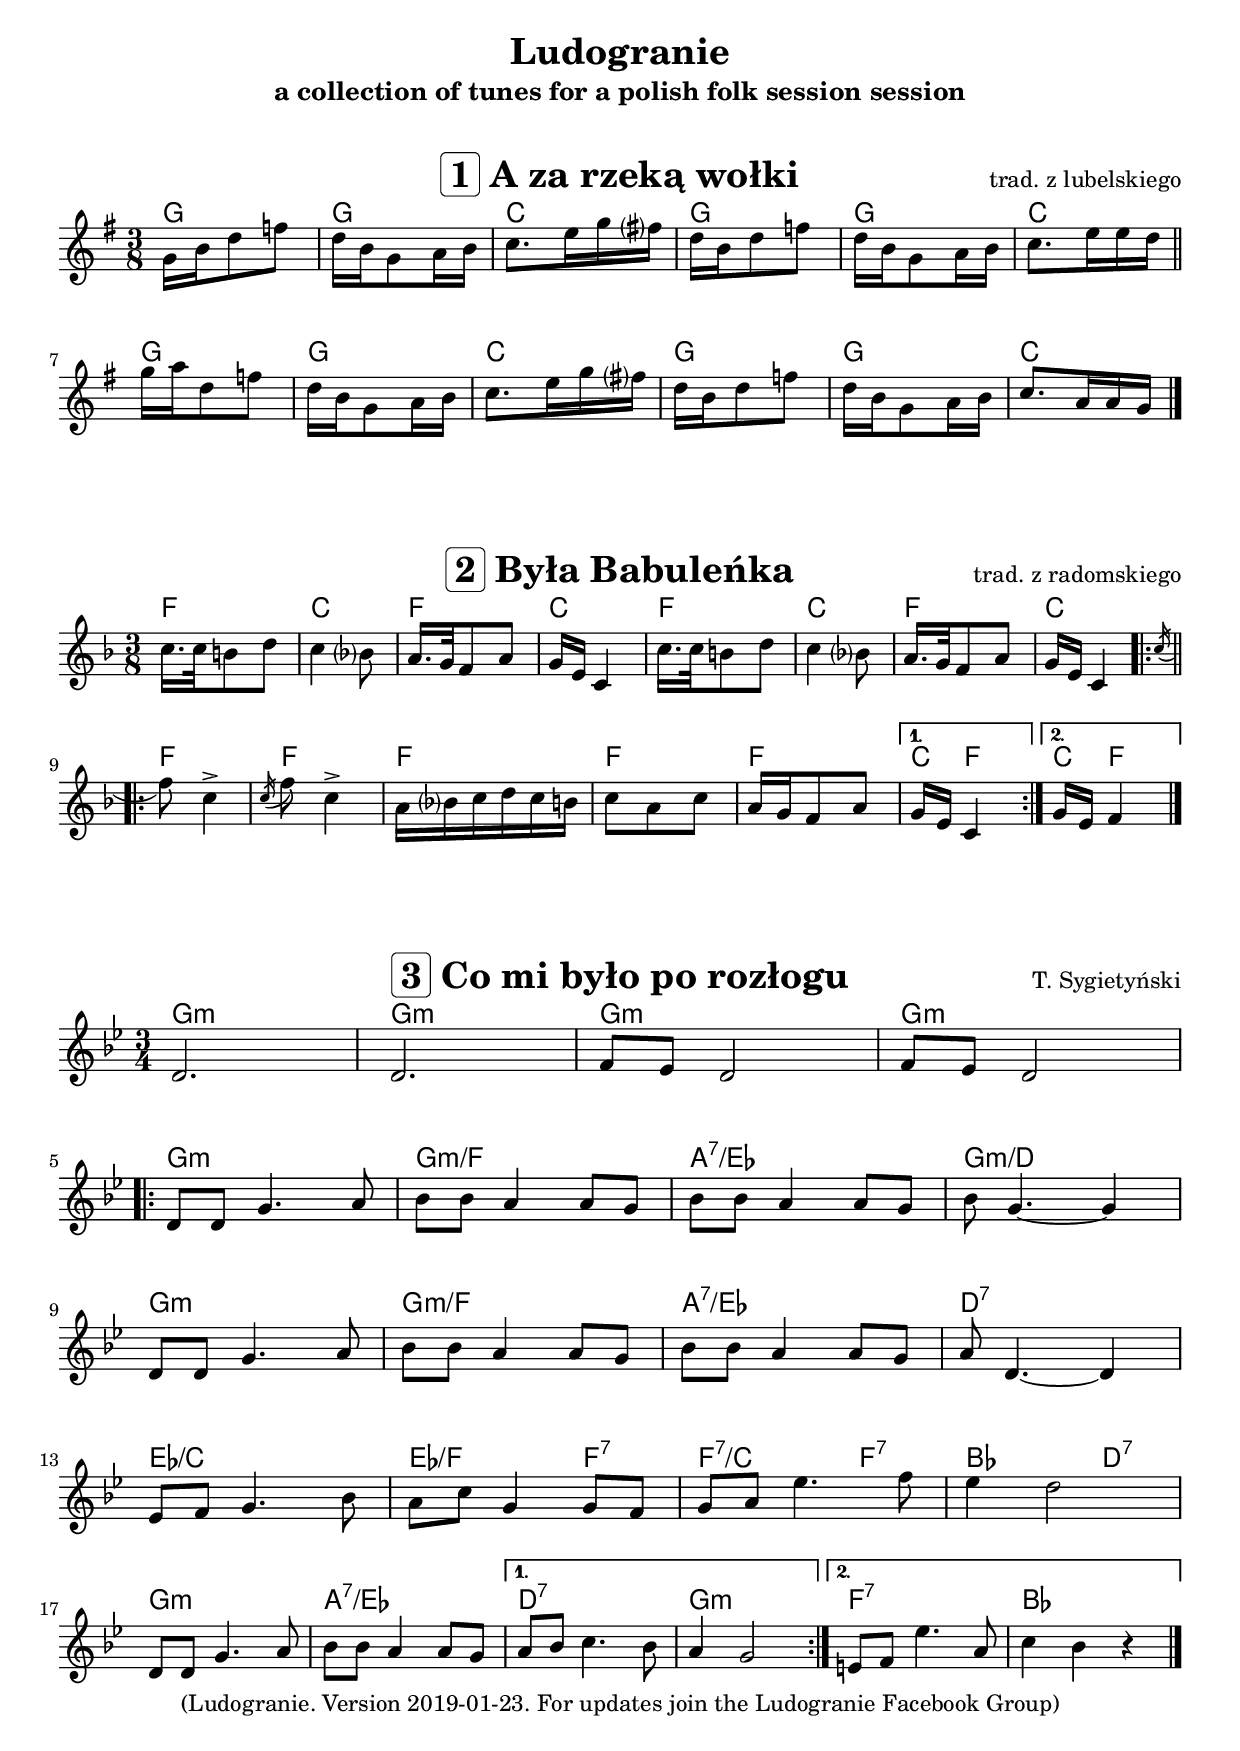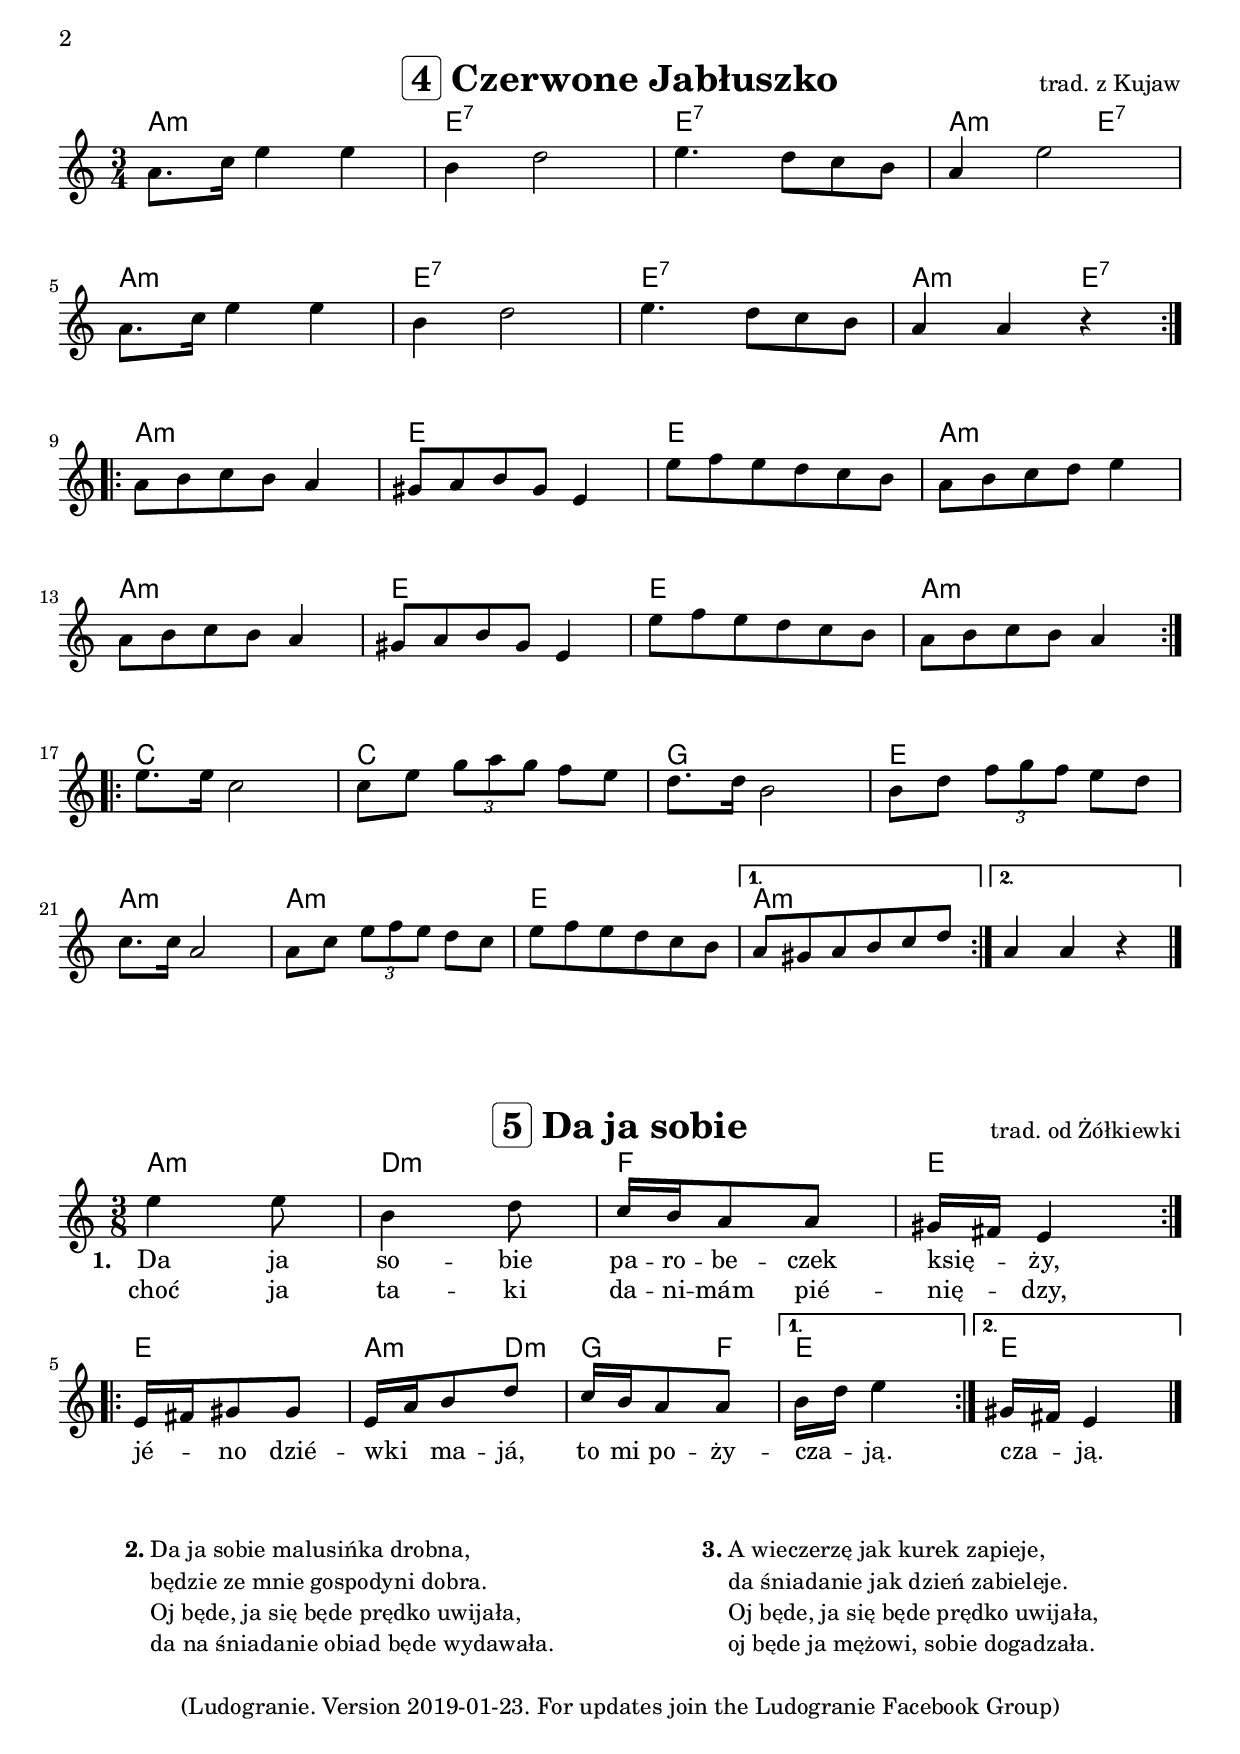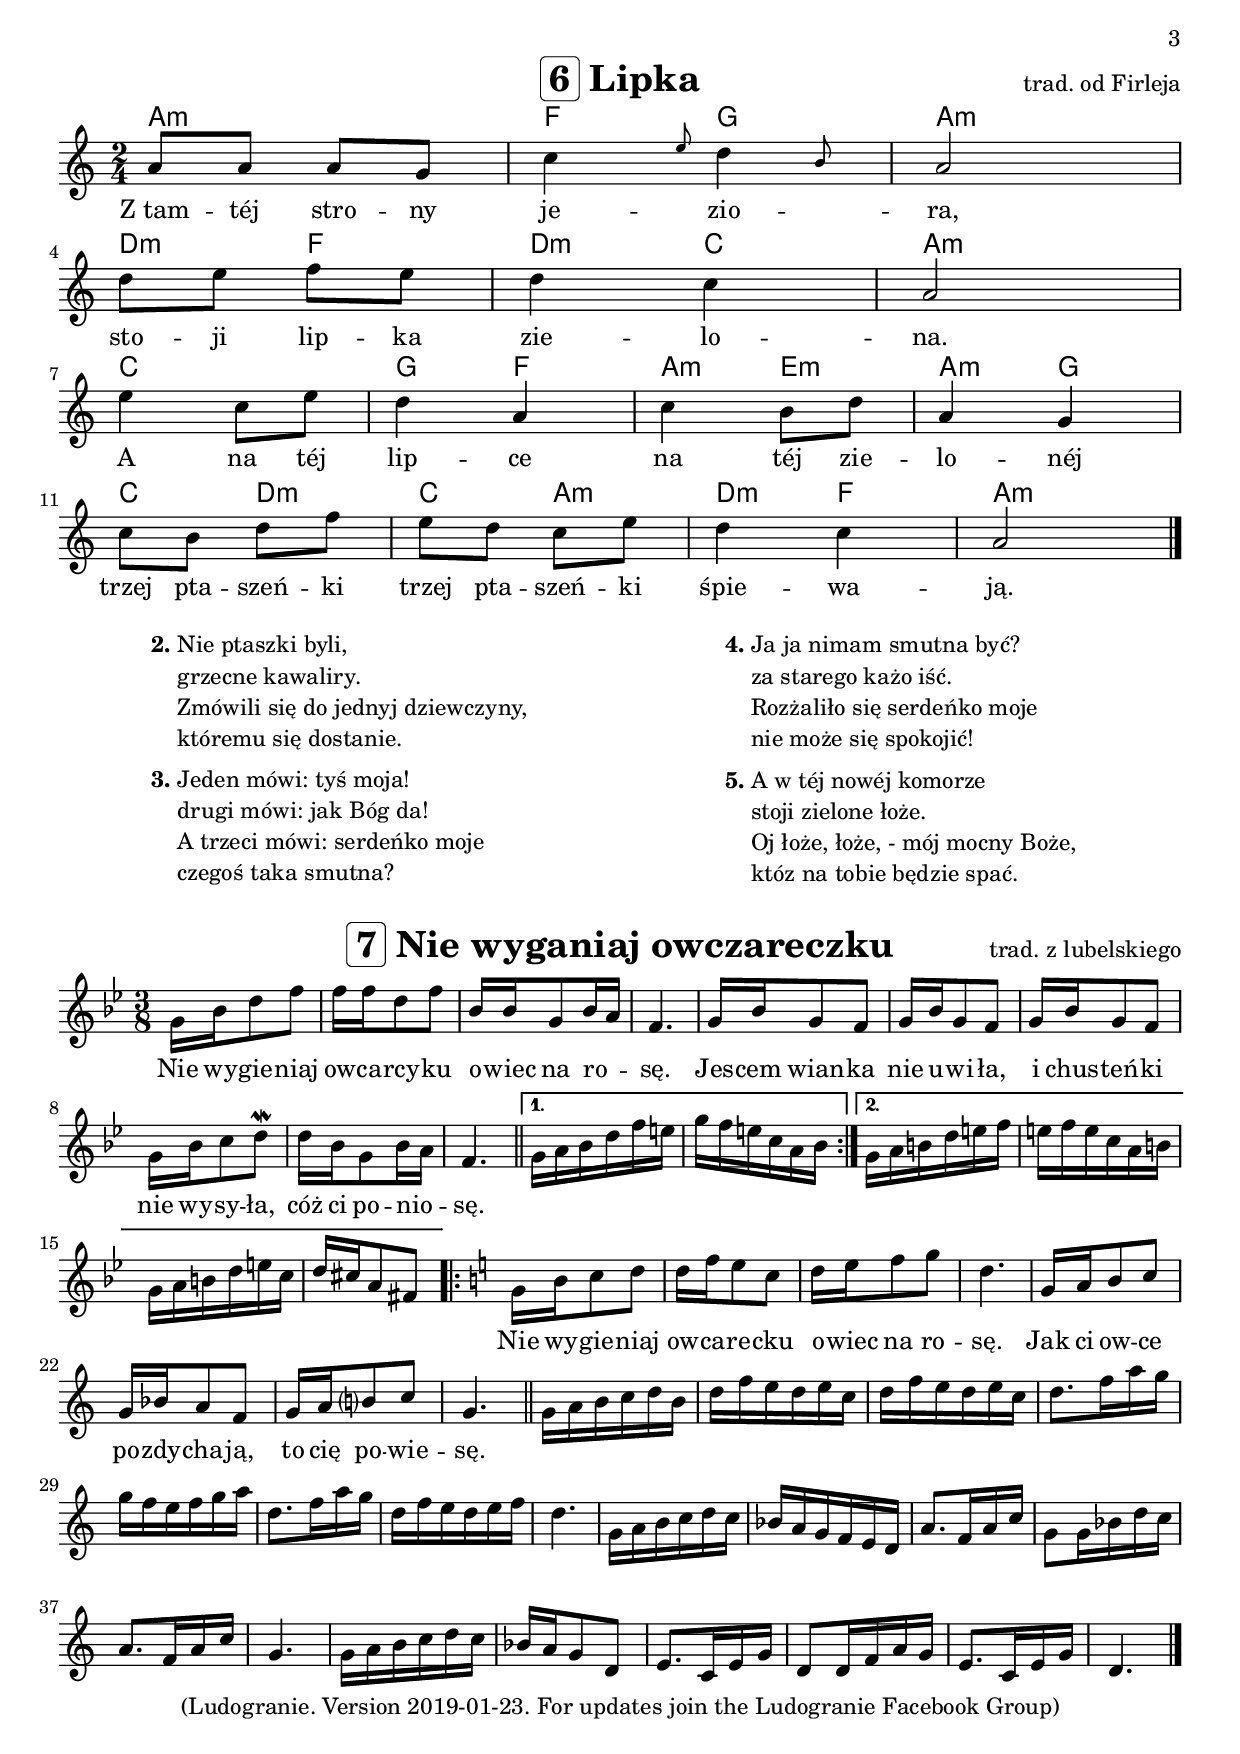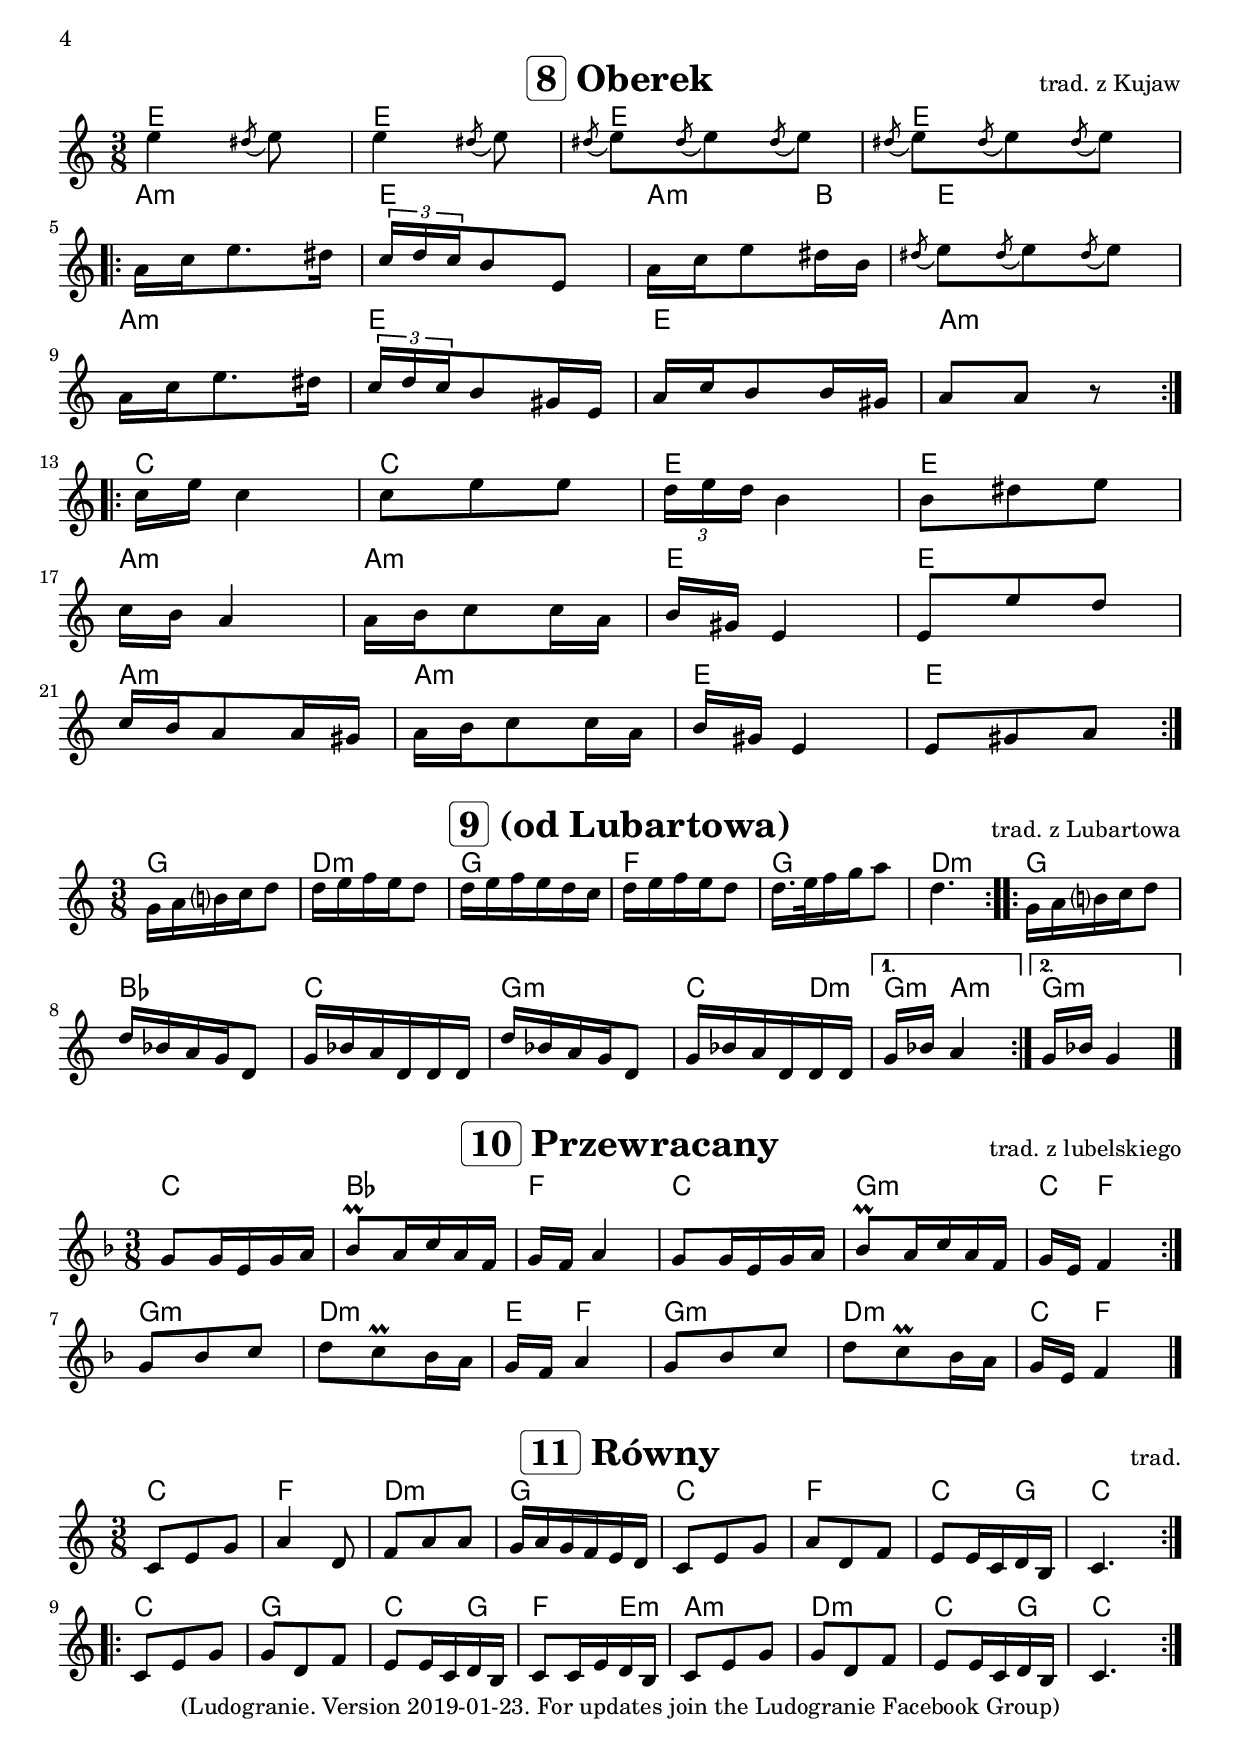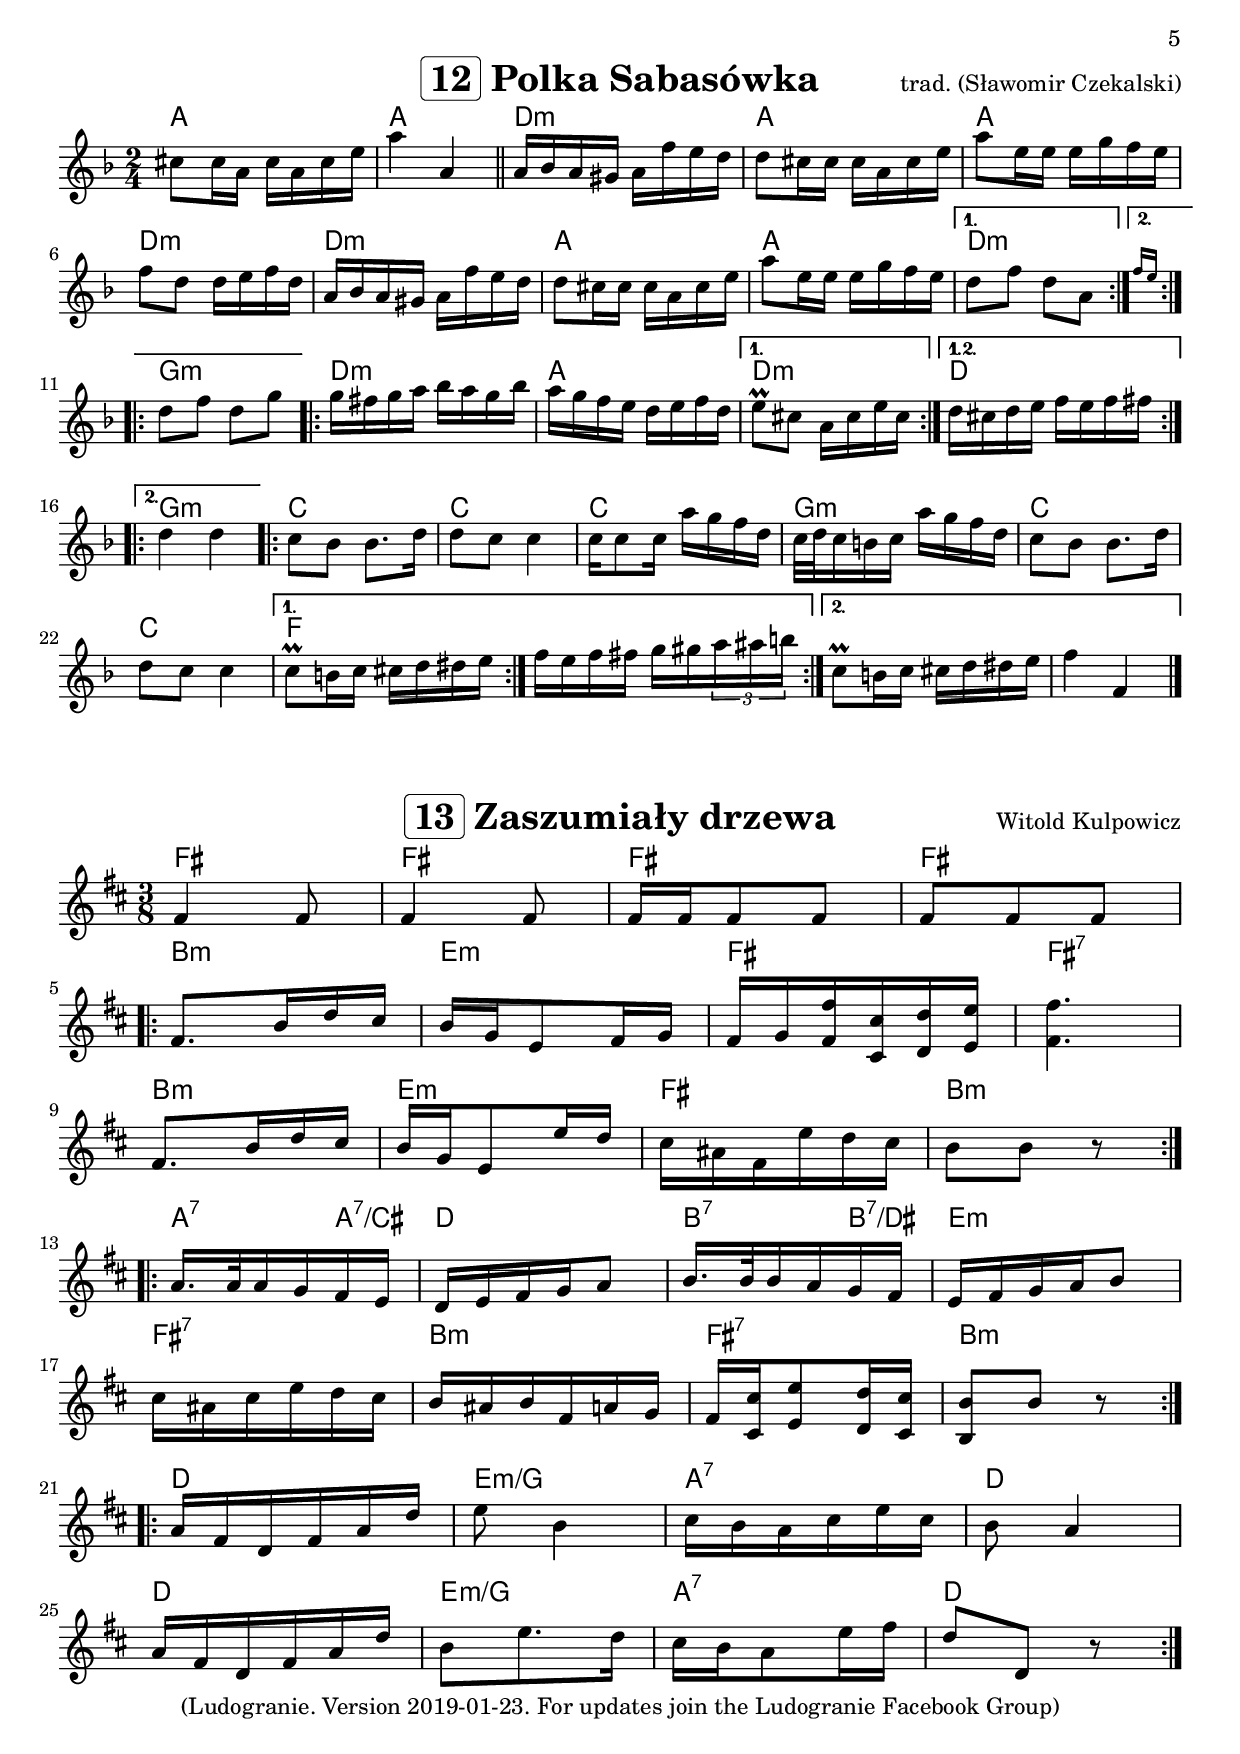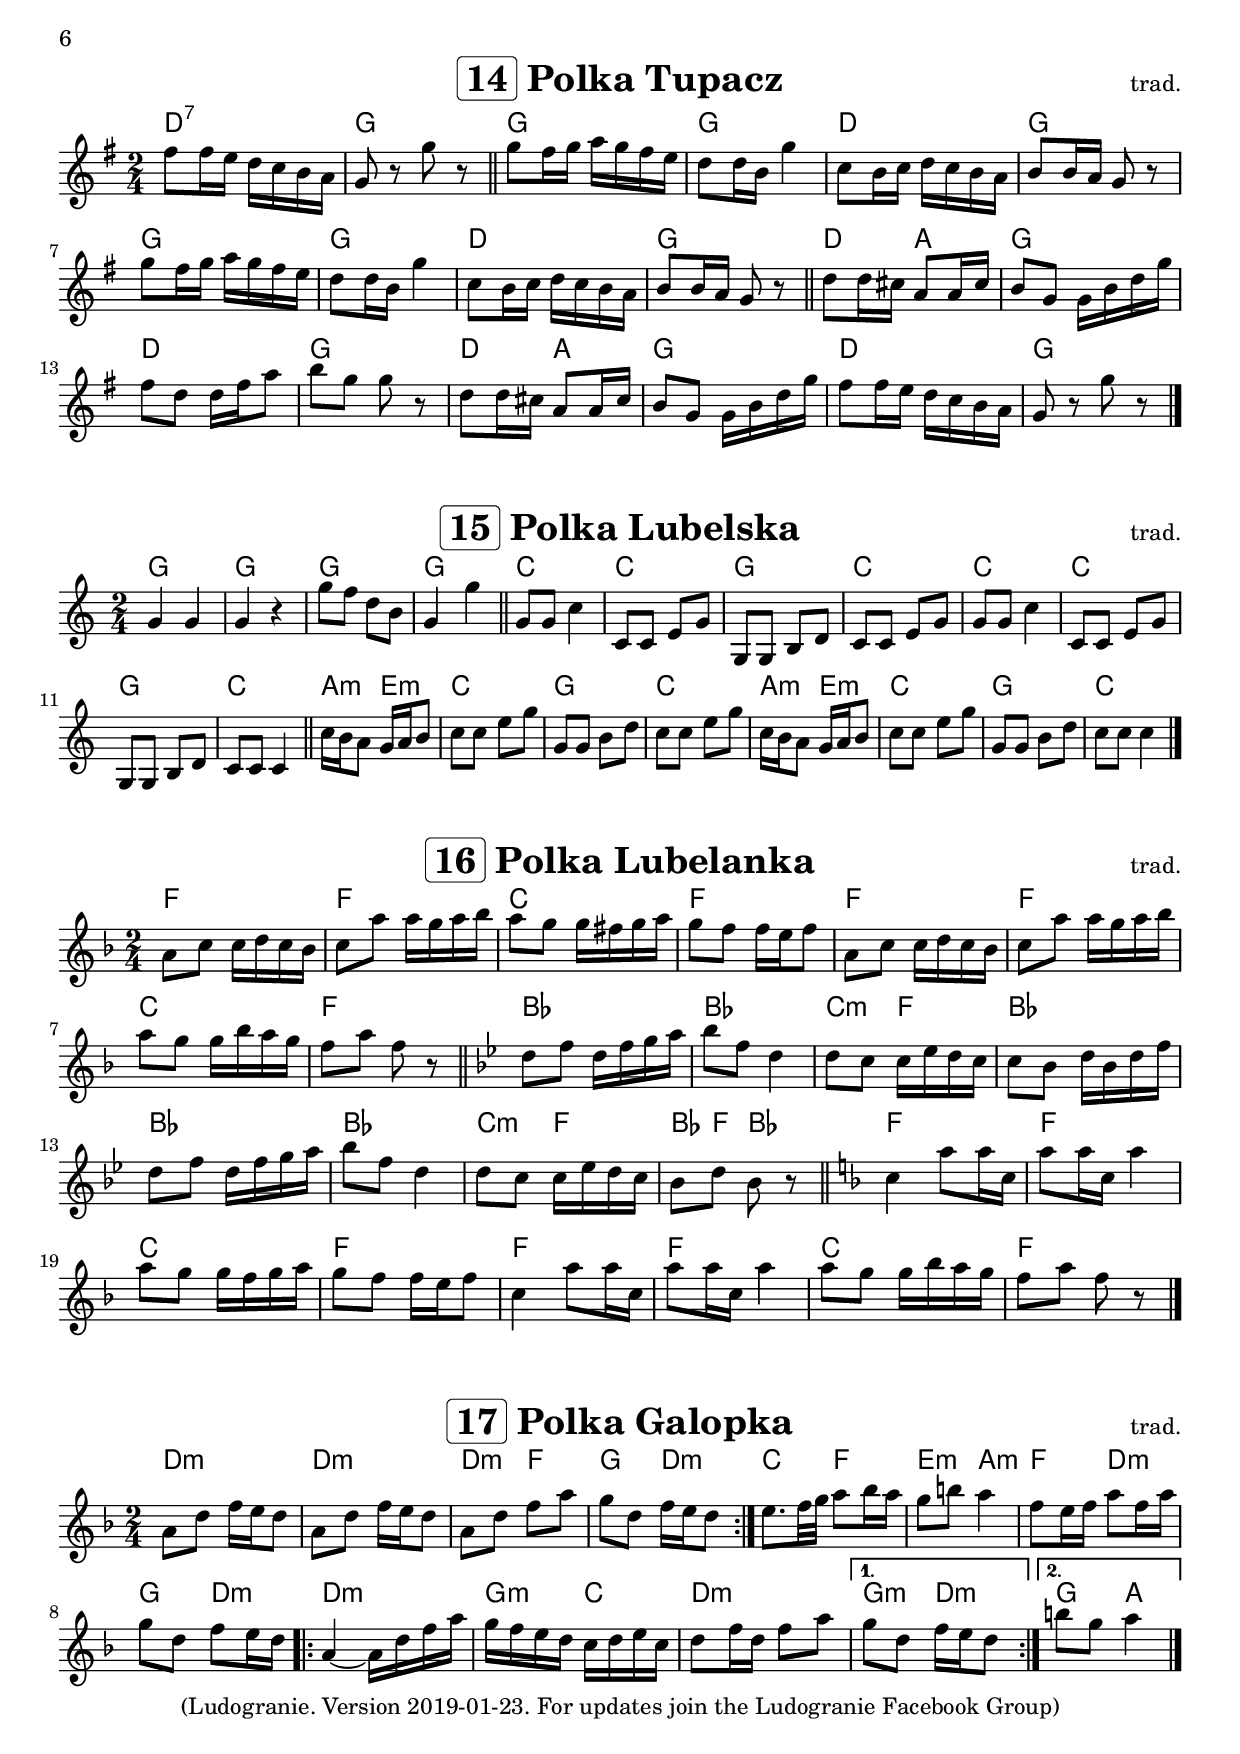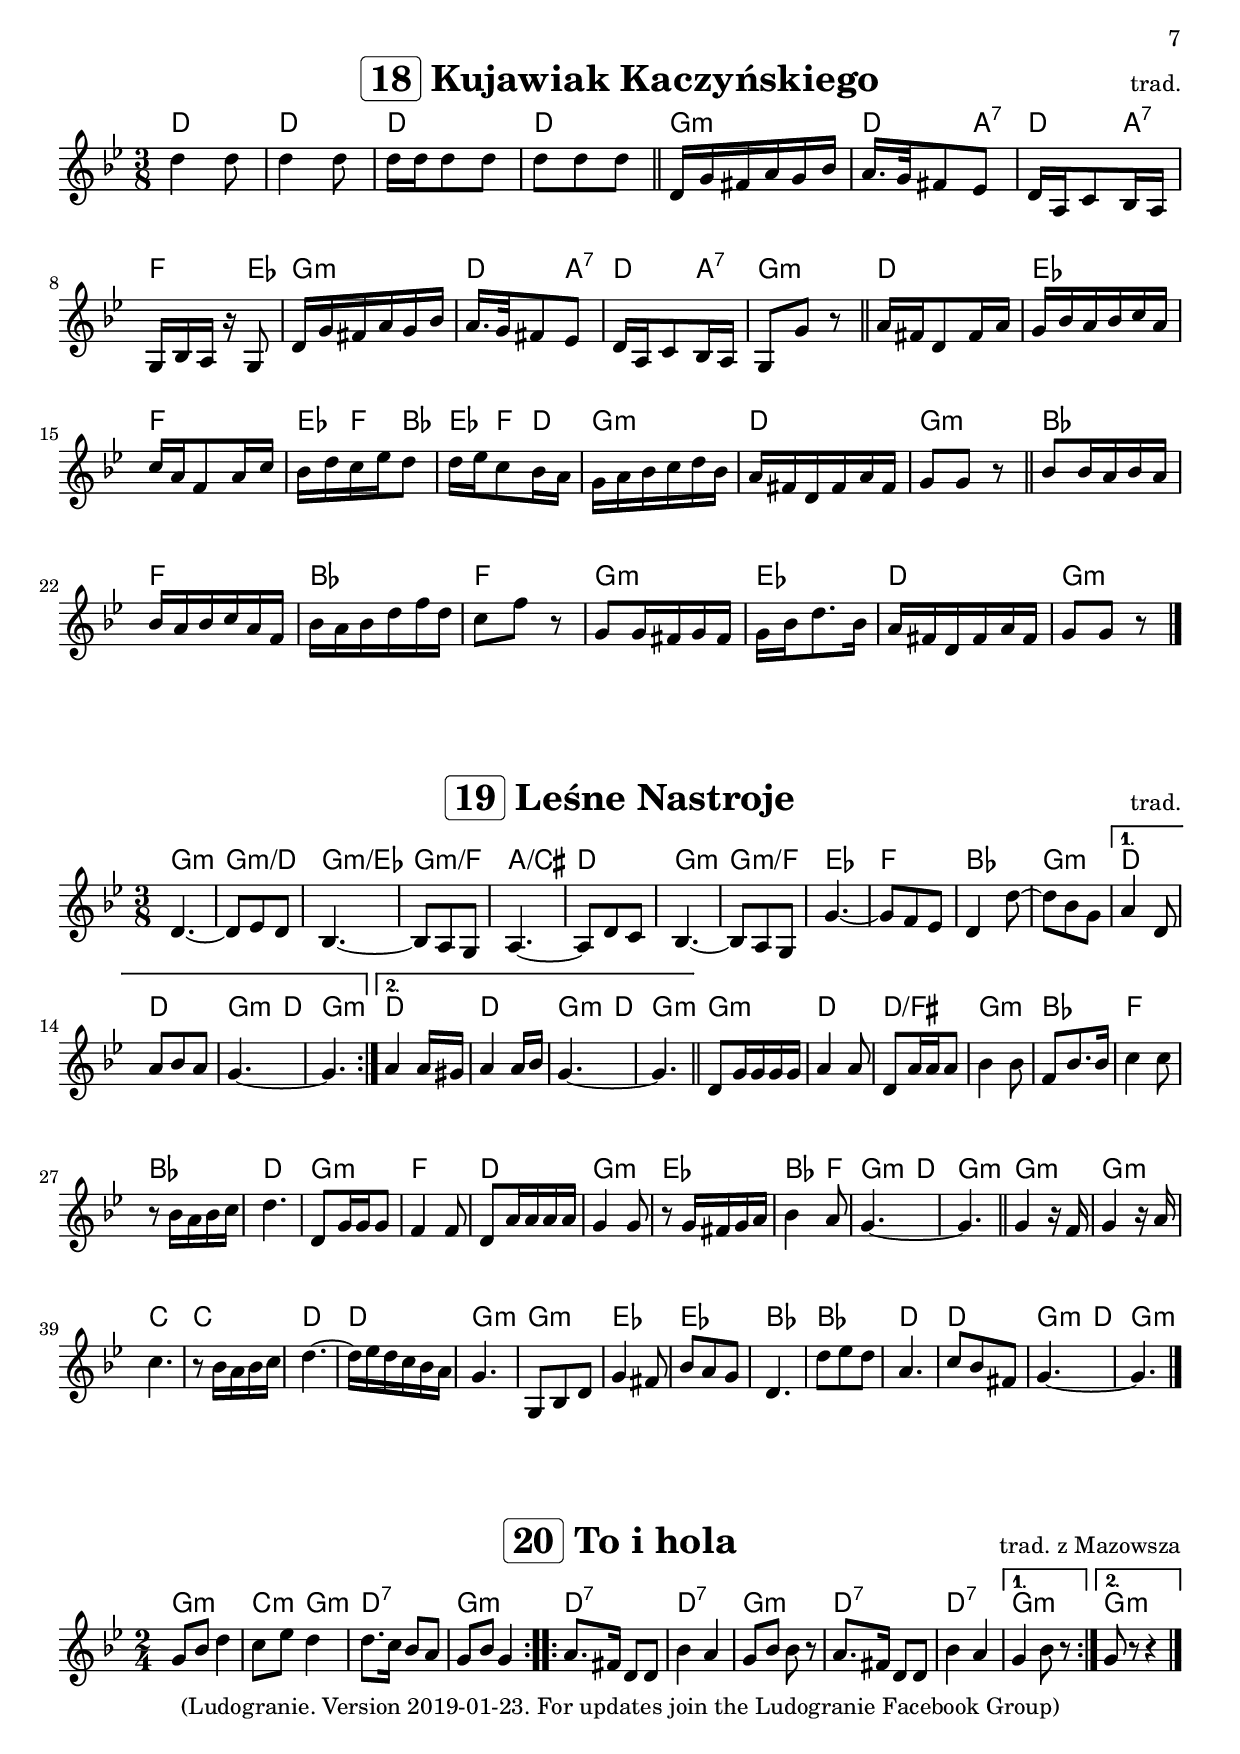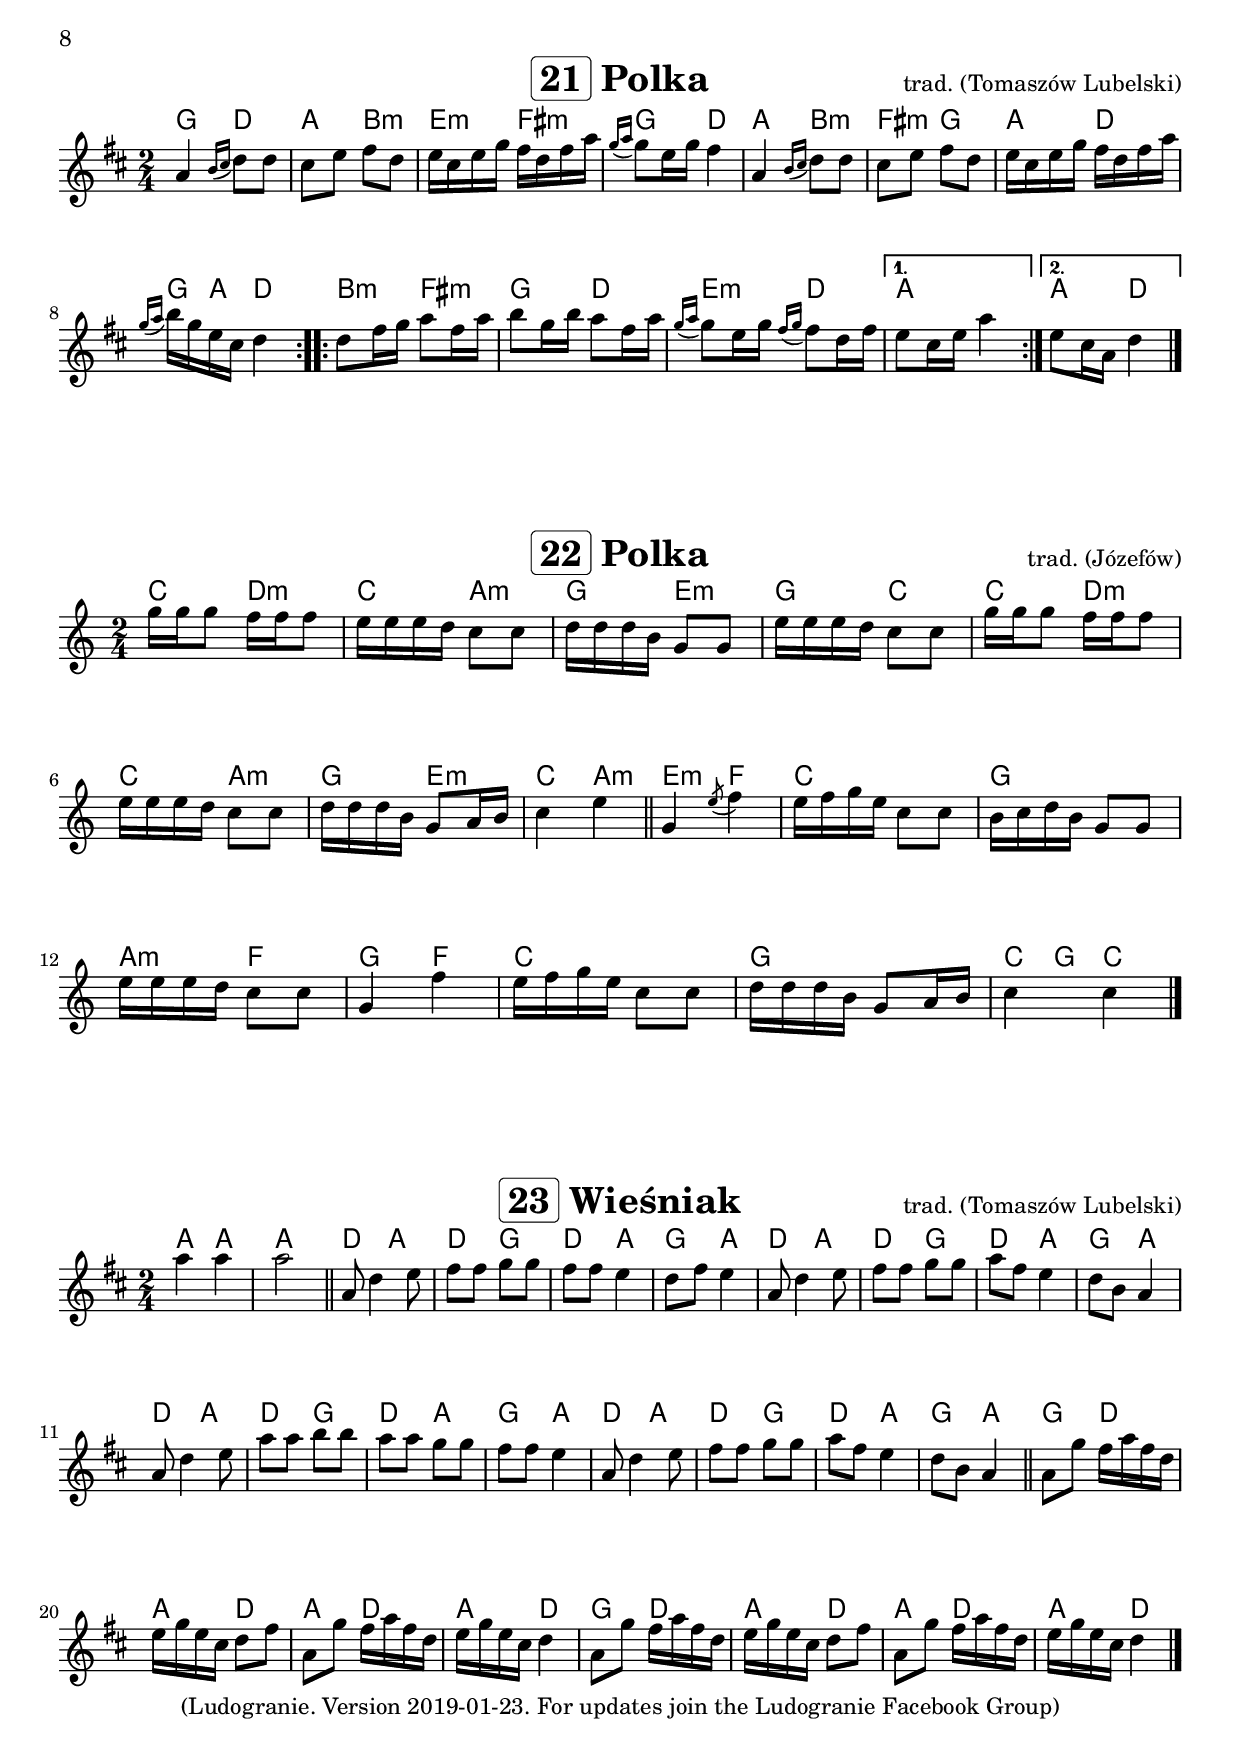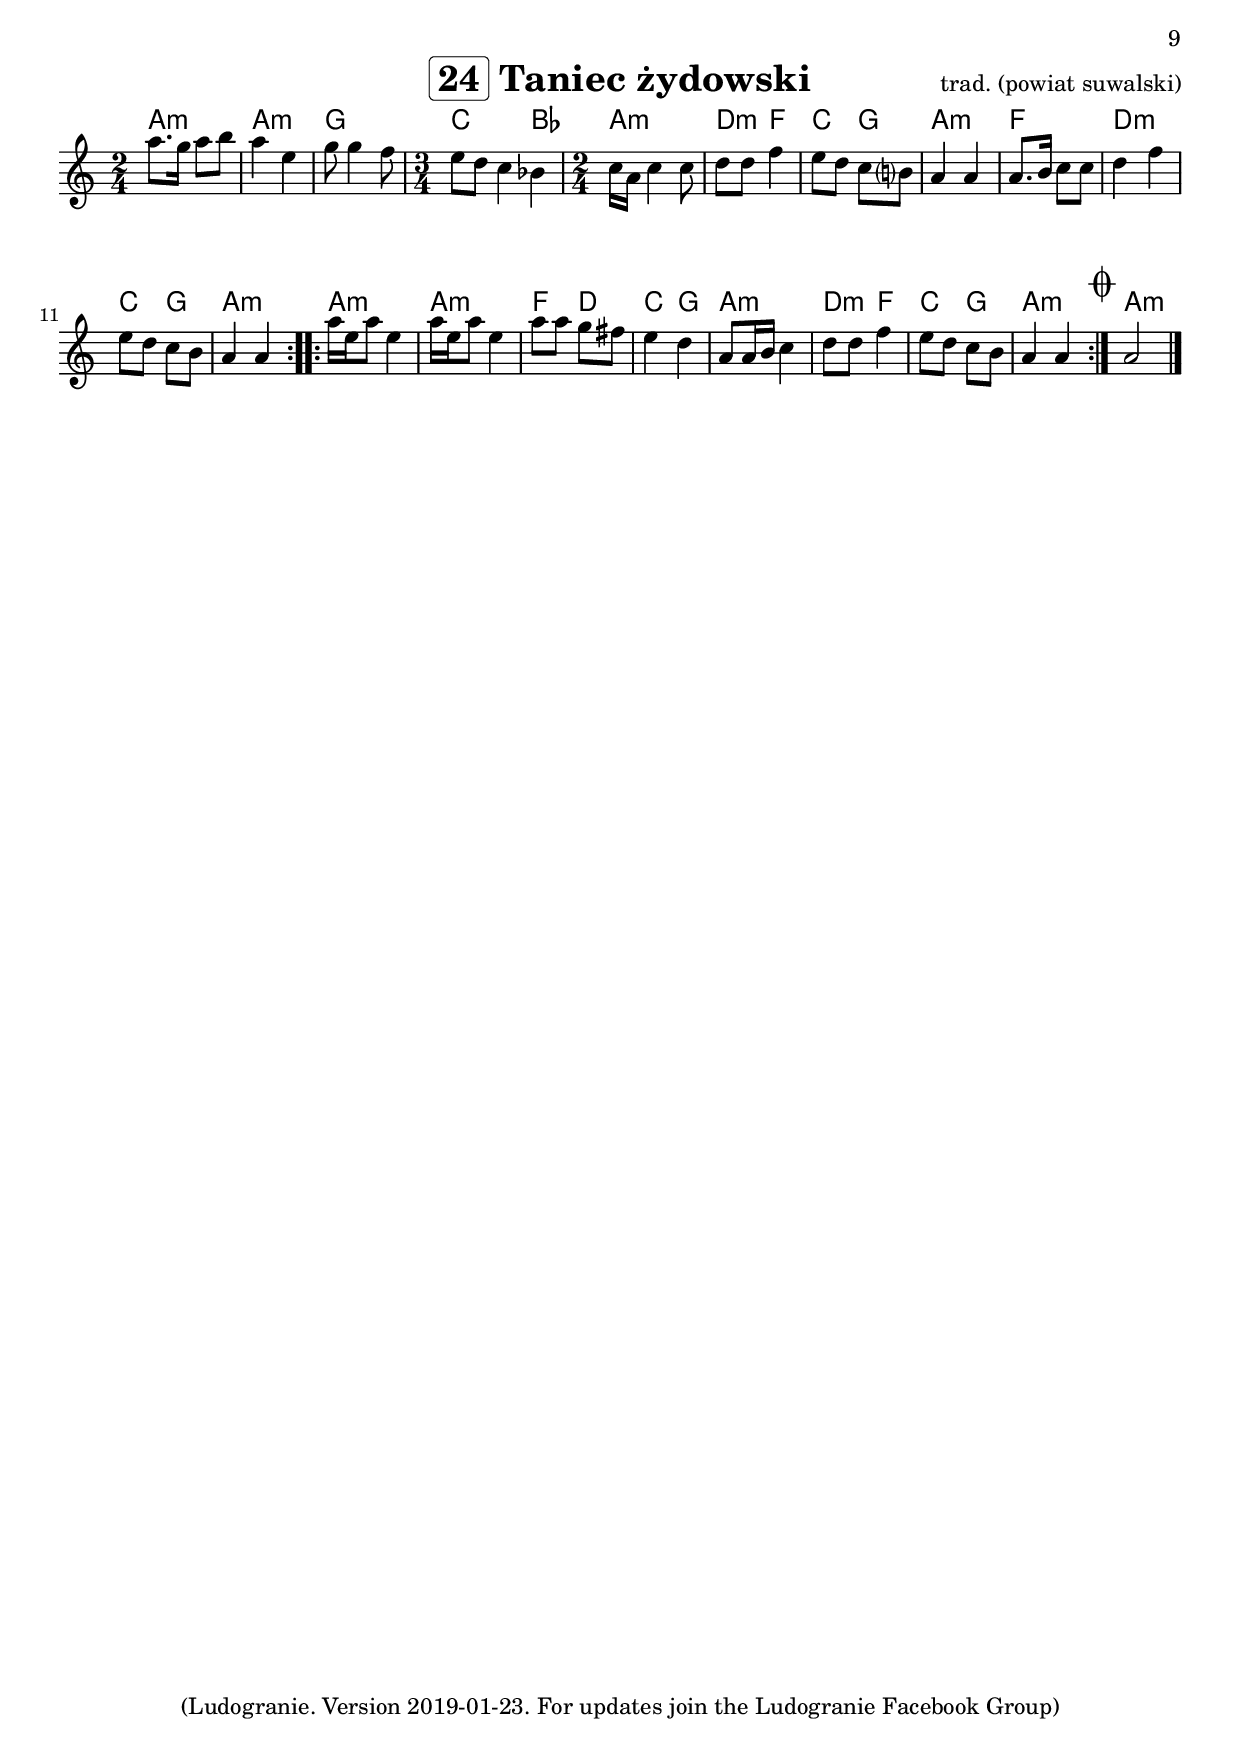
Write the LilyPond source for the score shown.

\version "2.18.2"

%variables

%o. kolberg. lubelskie. strona 306, nr 503

azarzekawolki_title = "A za rzeką wołki"
azarzekawolki_composer = "trad. z lubelskiego"

azarzekawolki_common =  {
  \time 3/8
  \clef treble 
  \key g \major
}

azarzekawolki_melody = \relative g' {
  \azarzekawolki_common 
  
  g16 b d8 f d16 b g8 a16 b
  c8. e16 g fis?
  d16 b d8 f d16 b g8 a16 b
  c8. e16 e d
  
  \bar "||"
  
  g16 a d,8 f d16 b g8 a16 b c8. e16 g fis?
  d16 b d8 f d16 b g8 a16 b c8. a16 a g
  
  
  \bar "|."
  
} %relative   

azarzekawolki_chords = \chordmode {
  \azarzekawolki_common 
  g4. g c g g c \break
  
  \bar "||"
  
  g4. g c g g c \break
  
  \bar "|."
}

%variables

%ze skarbczyka akordeonisty

bylababulenka_title = "Była Babuleńka"
bylababulenka_composer = "trad. z radomskiego"

bylababulenka_common =  {
  \time 3/8
  \clef treble 
  \key f \major
}

bylababulenka_melody = \relative c'' {
  \bylababulenka_common 
       
  \repeat unfold 2 {
    c16. c32 b8 d c4 bes?8 a16. g32 f8 a g16 e c4
  }
  
  \repeat volta 2 {
    \repeat unfold 2 { \acciaccatura { c'16 } f8 c4-> }
    a16 bes? c d c b c8 a c a16 g f8 a
  }
  \alternative {
    { g16 e c4 }
    { g'16 e f4 }
  }
  
  \bar "|."
} %relative   

bylababulenka_chords = \chordmode {
  \bylababulenka_common
  f4. c f c
  f4. c f c
  
  \break
  
  \repeat volt 2 {
    f4. f
    f f f 
  } 
  \alternative { 
    { c8 f4 }
    { c8 f4 }
  }
  
  \bar "|."
}

%variables

%ze skarbczyka akordeonisty

comiporozlogu_title = "Co mi było po rozłogu"
comiporozlogu_composer = "T. Sygietyński"

comiporozlogu_common =  {
  \time 3/4
  \clef treble 
  \key g \minor
}

comiporozlogu_melody = \relative d' {
  \comiporozlogu_common 
       
  d2. d f8 es d2 f8 es d2
  
  \repeat volta 2 { 
    d8 d g4. a8 bes bes a4 a8 g 
    bes bes a4 a8 g bes g4.~ g4
    d8 d g4. a8 bes bes a4 a8 g 
    bes bes a4 a8 g a d,4.~ d4
    
    es8 f g4. bes8 a c g4 g8 f
    g8 a es'4. f8 es4 d2
    d,8 d g4. a8 bes8 bes a4 a8 g
    
  }
  \alternative { 
    { a8 bes c4. bes8 a4 g2 }
    { e8 f es'4. a,8 c4 bes r }
  }
  \bar "|."
} %relative   

comiporozlogu_chords = \chordmode {
  \comiporozlogu_common
  
  g2.:m g:m g:m g:m
  \break 
  
  \repeat volta 2 {
    g2.:m g:m/f a:7/es g:m/d
    \break 
    g2.:m g:m/f a:7/es d:7
    
    \break 
    
    es2./c es2/f f4:7
    f2:7/c f4:7 bes2 d4:7
    \break 
    g2.:m a:7/es
  } 
  \alternative {
    { d:7 g:m }
    { f:7 bes }
  }
  \bar "|."
}

%variables

%ze skarbczyka akordeonisty

czerwonejabluszko_title = "Czerwone Jabłuszko"
czerwonejabluszko_composer = "trad. z Kujaw"

czerwonejabluszko_common =  {
  \time 3/4
  \clef treble 
  \key a \minor
}

czerwonejabluszko_melody = \relative a' {
  \czerwonejabluszko_common 
       
  \repeat volta 2 {
    a8. c16 e4 e b d2
    e4. d8 c b a4 e'2
    a,8. c16 e4 e b d2
    e4. d8 c b a4 a r
  }
  
  \repeat volta 2 { 
    a8 b c b a4 gis8 a b gis e4
    e'8 f e d c b a b c d e4
    a,8 b c b a4
    gis8 a b gis e4
    e'8 f e d c b a b c b a4
  }
  
  \repeat volta 2 { 
    e'8. e16 c2 c8 e \tuplet 3/2 { g8 a g } f8 e
    d8. d16 b2 b8 d \tuplet 3/2 { f8 g f } e8 d
    c8. c16 a2 a8 c \tuplet 3/2 { e f e } d8 c 
    e8 f e d c b
  }
  \alternative { 
    { a8 gis a b c d } 
    { a4 a r }
  }
    
  \bar "|."
} %relative   

czerwonejabluszko_chords = \chordmode {
  \czerwonejabluszko_common
  \repeat volta 2 { 
    \repeat unfold 2 { a2.:m e:7 e:7 a2:m e4:7 \break }
  } 
  \repeat volta 2 { 
    \repeat unfold 2 { a2.:m e e a:m \break }
  }
  \repeat volta 2 { c2. c g e \break a:m a:m e a:m }
}

%variables

%o. kolberg. lubelskie. 

dajasobie_title = "Da ja sobie"
dajasobie_composer = "trad. od Żółkiewki"

dajasobie_common =  {
  \time 3/8
  \clef treble 
  \key a \minor
}

dajasobie_melody = \relative c'' {
  \dajasobie_common 
       
  \repeat volta 2 {
      e4 e8 b4 d8 
      c16 b a8 a 
      gis16 fis e4
  }
  \repeat volta 2 {
    e16 fis gis8 gis 
    e16 a b8 d 
    c16 b a8 a 
  }
  \alternative { 
      { b16 d e4 } 
      { gis,16 fis e4 }
  }
  
  \bar "|."
} %relative   

dajasobie_chords = \chordmode {
  \dajasobie_common 
  \repeat volta 2 { a4.:m d:m f e } \break 
  \repeat volta 2 { e4. a4:m d8:m g4 f8 e4. e }
}

dajasobie_lyrics = \lyricmode {
  << 
    { 
      \set stanza = #"1. "
      Da ja so -- bie pa -- ro -- be -- czek księ _ -- ży, 
      jé _ -- no dzié -- wki _ ma -- já,
      to mi po -- ży -- cza _ -- ją.
      cza _ -- ją.
    }
    \new Lyrics { 
      choć ja ta -- ki da -- ni -- mám pié -- nię _ -- dzy,
    }
  >>
}

dajasobie_lyrics_additional = \markup {
  \fill-line {
    \hspace #0.1 % moves the column off the left margin;
     % can be removed if space on the page is tight
     \column {
      \line { \bold "2."
        \column {
          "Da ja sobie malusińka drobna,"
          "będzie ze mnie gospodyni dobra."
          "Oj będe, ja się będe prędko uwijała,"
          "da na śniadanie obiad będe wydawała."
        }
      }
    }
    \hspace #0.1 % adds horizontal spacing between columns;
    \column {
      \line { \bold "3."
        \column {
          "A wieczerzę jak kurek zapieje,"
          "da śniadanie jak dzień zabieleje."
          "Oj będe, ja się będe prędko uwijała,"
          "oj będe ja mężowi, sobie dogadzała."
        }
      }
      \combine \null \vspace #1 % adds vertical spacing between verses
    }
  \hspace #0.1 % gives some extra space on the right margin;
  % can be removed if page space is tight
  }
  \fill-line { 
    %\combine \null \vspace #0.1 % adds vertical spacing between verses
    \vspace #1 % adds vertical spacing between verses
    \line { "..." }
  }
}

%variables

% Polska pieśń i muzyka ludowa - źródła i materiały - Lubelskie
% Tom 4 - Lubelskie VI - strona 291, numer 5027
% Kapela Wojciechowska

kujawiak_kaczynskiego_title = "Kujawiak Kaczyńskiego"
kujawiak_kaczynskiego_composer = "trad."

kujawiak_kaczynskiego_common =  {
  \time 3/8
  \clef treble 
  \key g \minor
}

kujawiak_kaczynskiego_melody = \relative d'' {
  \kujawiak_kaczynskiego_common 
  
  d4 d8 d4 d8
  d16 d d8 d d d d
  
  \bar "||" 
  
  d,16 g fis a g bes 
  a16. g32 fis8 es 
  d16 a c8 bes16 a 
  g16 bes a r g8
  
  d'16 g fis a g bes 
  a16. g32 fis8 es 
  d16 a c8 bes16 a 
  g8 g' r
  
  \bar "||"
  
  a16 fis d8 fis16 a
  g16 bes a bes c a
  c16 a f8 a16 c 
  bes16 d c es d8
  d16 es c8 bes16 a
  g16 a bes c d bes
  a16 fis d fis a fis 
  g8 g r
  
  \bar "||"
  
  bes8 bes16 a bes a 
  bes16 a bes c a f
  bes16 a bes d f d 
  c8 f r
  g,8 g16 fis g fis 
  g16 bes d8. bes16
  a16 fis d fis a fis 
  g8 g r
  
  \bar "|."
  
} %relative   

kujawiak_kaczynskiego_chords = \chordmode {
  \kujawiak_kaczynskiego_common
   d4. d d d
   g4.:m d4 a8:7 d4 a8:7 f4 es8
   g4.:m d4 a8:7 d4 a8:7 g4.:m
   d4. es f es8 f bes 
   es8 f d g4.:m d g:m
   bes4. f bes f
   g4.:m es d g:m
   
}

%variables

% Polska pieśń i muzyka ludowa - źródła i materiały - Lubelskie
% Tom 4 - Lubelskie VI - strona 288, numer 5021
% Wojciechów 1998, kapela wojciechowska
% Iwaniak Kapela Wojciechowska nr 38

lesne_nastroje_title = "Leśne Nastroje"
lesne_nastroje_composer = "trad."

lesne_nastroje_common =  {
  \time 3/8
  \clef treble 
  \key g \minor
}

lesne_nastroje_melody = \relative d' {
  \lesne_nastroje_common 
  
  \repeat volta 2 {
    d4.~ d8 es d 
    bes4.~ bes8 a g 
    a4.~ a8 d c
    bes4.~ bes8 a g
    g'4.~ g8 f es 
    d4 d'8~ d bes g
  }
  \alternative {
    { a4 d,8 a' bes a g4.~ g } 
    { a4 a16 gis a4 a16 bes g4.~ g }
  }
  
  \bar "||"
  
  d8 g16 g g g a4 a8
  d,8 a'16 a a8 bes4 bes8
  f8 bes8. bes16 c4 c8
  r8 bes16 a bes c d4.
  d,8 g16 g g8 f4 f8 
  d8 a'16 a a a g4 g8
  r8 g16 fis g a bes4 a8
  g4.~g

  \bar "||"
  
  g4 r16 f g4 r16 a 
  c4. r8 bes16 a bes c 
  d4.~ d16 es d c bes a 
  g4. g,8 bes d 
  g4 fis8 
  bes8 a g d4.
  d'8 es d a4.
  c8 bes fis g4.~ g
  
  \bar "|."
  
} %relative   

lesne_nastroje_chords = \chordmode {
  \lesne_nastroje_common
  g4.:m g:m/d g:m/es g:m/f 
  a/cis d g:m g:m/f es f bes g:m 
  d d g4:m d8 g4.:m
  d d g4:m d8 g4.:m
  
  g4.:m d d/fis g:m
  bes f bes d
  g:m f d g:m
  es4. bes4 f8  
  g4:m d8 g4.:m

  g4.:m g:m c c d d 
  g:m g:m es es bes bes d d 
  g4:m d8 g4.:m
}

%variables

%o. kolberg nr. 504 (od Lublina / Tatary) 506 (od Kurowa)

niewyganiajowczareczku_title = "Nie wyganiaj owczareczku"
niewyganiajowczareczku_composer = "trad. z lubelskiego"

niewyganiajowczareczku_common =  {
  \time 3/8
  \clef treble 
  \key g \minor
}

niewyganiajowczareczku_melody = \relative g' {
  \niewyganiajowczareczku_common 
       
  \repeat volta 2 { 
    g16 bes d8 f f16 f d8 f
    bes,16 bes g8 bes16 a f4.
    
    g16 bes g8 f g16 bes g8 f
    g16 bes g8 f g16 bes c8 d \mordent
    d16 bes g8 bes16 a f4.
    
    \bar "||" 
  } 
  \alternative { 
    {
      g16 a bes d f e 
      g f e c a bes 
    }
    { 
      g16 a b d e f
      e16 f e c a b
      g16 a b d e c
      d16 cis a8 fis
    }
  }
  
  \key c \major 
  
  \repeat volta 2 {
    g16 b c8 d d16 f e8 c d16 e f8 g d4.
    g,16 a b8 c g16 bes a8 f g16 a b?8 c g4.
    
    \bar "||"
    
    g16 a b c d b d f e d e c d f e d e c
    d8. f16 a g g f e f g a
    d,8. f16 a g d f e d e f d4.
    
    g,16 a b c d c bes a g f e d
    a'8. f16 a c g8 g16 bes d c
    a8. f16 a c g4.
    
    g16 a b c d c bes a g8 d
    e8. c16 e g d8 d16 f a g
    e8. c16 e g d4.
  
  }
  
  \bar "|."
  
} %relative   

niewyganiajowczareczku_chords = \chordmode {
  
}

niewyganiajowczareczku_lyrics = \lyricmode { 
    Nie wy -- gie -- niaj ow -- ca -- rcy -- ku o -- wiec na ro _ -- sę. 
    Jes -- cem wian -- ka nie u -- wi -- ła,
    i chus -- teń -- ki nie wy -- sy -- ła, 
    cóż ci po -- nio _ -- sę.

    \repeat unfold 34 { \skip 1 }

    Nie wy -- gie -- niaj ow -- ca -- re -- cku o -- wiec na ro -- sę.
    Jak ci ow -- ce po -- zdy -- cha -- ją,
    to cię po -- wie -- sę.
}


%variables

%ze skarbczyka akordeonisty

oberekzkujaw_title = "Oberek"
oberekzkujaw_composer = "trad. z Kujaw"

oberekzkujaw_common =  {
  \time 3/8
  \clef treble 
  \key a \minor
}

oberekzkujaw_melody = \relative e'' {
  \oberekzkujaw_common 
       
  e4 \acciaccatura { dis8 } e8 
  e4 \acciaccatura { dis8 } e8 
  
  \acciaccatura { dis8 } e8 \acciaccatura { dis8 } e8 \acciaccatura { dis8 } e8 
  \acciaccatura { dis8 } e8 \acciaccatura { dis8 } e8 \acciaccatura { dis8 } e8 
  
  \repeat volta 2 { 
    a,16 c e8. dis16 \tuplet 3/2 { c16 d c } b8 e,
    a16 c e8 dis16 b
    \acciaccatura { dis8 } e8 \acciaccatura { dis8 } e8 \acciaccatura { dis8 } e8 
    a,16 c e8. dis16 \tuplet 3/2 { c16 d c } b8 gis16 e
    a16 c b8 b16 gis 
    a8 a r
  }
  
  \repeat volta 2 { 
    c16 e c4 c8 e e \tuplet 3/2 { d16 e d } b4
    b8 dis e c16 b a4 a16 b c8 c16 a b16 gis e4 e8 e' d
    c16 b a8 a16 gis a b c8 c16 a b gis e4 e8 gis a
  }

} %relative   

oberekzkujaw_chords = \chordmode {
  \oberekzkujaw_common
  e4. e e e 
  \break 
  
  \repeat volta 2 {
    a4.:m e a4:m b8 e4.
    \break 
    a4.:m e e a:m
    \break 
  }

  \repeat volta 2 {
    c4. c e e
    \break 
    a:m a:m e e 
    \break 
    a:m a:m e e
  }
}

%variables

%o kolberg. lubelskie. nr. 505

odlubartowa_title = "(od Lubartowa)"
odlubartowa_composer = "trad. z Lubartowa"

odlubartowa_common =  {
  \time 3/8
  \clef treble 
  \key c \major
}

odlubartowa_melody = \relative g' {
  \odlubartowa_common 

  \repeat volta 2 {
    g16 a b? c d8 d16 e f e d8
    d16 e f e d c d e f e d8
    d16. e32 f16 g a8 d,4.
  }
  
  \repeat volta 2 { 
    g,16 a b? c d8 
    \repeat unfold 2 { 
      d16 bes a g d8 g16 bes a d, d d
    }
  } 
  \alternative {
    { g16 bes a4 }
    { g16 bes g4 }
  }
  
  \bar "|."
  
} %relative   

odlubartowa_chords = \chordmode {
  \odlubartowa_common
  \repeat volta 2 { 
     g4. d:m g f g d:m
  }
  
  \repeat volta 2 {
   g4. bes c g:m c4 d8:m 
  }
  \alternative {
    { g8:m  a4:m }
    { g4.:m }
  }
  \bar "|."
}

%variables

% Polska pieśń i muzyka ludowa - źródła i materiały - Lubelskie
% Tom 4 - Lubelskie VI - strona 123, numer 4710
% Nowa Wieś gm. Tomaszów Lubelski przed 1978
% Ignacy Bednarz ur. 1908 - sSkrzypce
% Zapalski Nowa Wieś nr 25

polka_dgao_title = "Polka"
polka_dgao_composer = "trad. (Tomaszów Lubelski)"

polka_dgao_common =  {
  \time 2/4
  \clef treble 
  \key d \major
}

polka_dgao_melody = \relative d'' {
  \polka_dgao_common 

  \repeat volta2 {
    \repeat unfold 2 {
      a4 \acciaccatura { b16 cis } d8 d
      cis8 e fis d
      e16 cis e g fis d fis a 
    }
    \alternative {
      { \acciaccatura { g16 a } g8 e16 g fis4 }
      { \acciaccatura { g16 a } b16 g e cis d4 }
    }
  }
  
  \repeat volta 2 {
     d8 fis16 g a8 fis16 a 
     b8 g16 b a8 fis16 a
     \acciaccatura { g16 a } g8 e16 g \acciaccatura { fis16 g } fis8 d16 fis
     
  }
  \alternative {
    { e8 cis16 e a4 }
    { e8 cis16 a d4 }
  }
  
  \bar "|."
  
} %relative   

polka_dgao_chords = \chordmode {
  \polka_dgao_common
  g4 d a b:m
  e:m fis:m g d
  a b:m fis:m g 
  a d g8 a d4
  
  b4:m fis:m g d 
  e:m d a2
  a4 d
}

%variables

% Polska pieśń i muzyka ludowa - źródła i materiały - Lubelskie
% Tom 4 - Lubelskie VI - strona 123, numer 4709
% Borowina gm. Józefów 1980
% Stanisław Knap ur. 1899 - skrzypce;
% Olszowa Region Lubelski nr 42

polka_dgoi_title = "Polka"
polka_dgoi_composer = "trad. (Józefów)"

polka_dgoi_common =  {
  \time 2/4
  \clef treble 
  \key c \major
}

polka_dgoi_melody = \relative g'' {
  \polka_dgoi_common 

  g16 g g8 f16 f f8 
  e16 e e d c8 c 
  d16 d d b g8 g 
  e'16 e e d c8 c
  g'16 g g8 f16 f f8 
  e16 e e d c8 c 
  d16 d d b g8 a16 b
  c4 e

  
  \bar "||"
  
  g,4 \acciaccatura { e'8 } f4
  e16 f g e c8 c 
  b16 c d b g8 g
  e'16 e e d c8 c 
  g4 f'
  e16 f g e c8 c 
  d16 d d b g8 a16 b 
  c4 c
  
  \bar "|."
  
} %relative   

polka_dgoi_chords = \chordmode {
  \polka_dgoi_common
  c4 d:m c a:m 
  g e:m g c
  c4 d:m c a:m 
  g e:m 
  
  c a:m 
  e:m f 
  
  c2 g 
  a4:m f
  g f
  c2 g 
  c8 g c4
  
}

%variables

% Polska pieśń i muzyka ludowa - źródła i materiały - Lubelskie
% Tom 4 - Lubelskie VI - strona 166, numer 4794
% Nowa Wieś gmina Tomaszów Lubelski przed 1978; Ignacy Bednarz ur. 1908 - skrzypce
% Zapalski Nowa Wieś nr 38

polka_galopka_title = "Polka Galopka"
polka_galopka_composer = "trad."

polka_galopka_common =  {
  \time 2/4
  \clef treble 
  \key d \minor
}

polka_galopka_melody = \relative a' {
  \polka_galopka_common 
  
  \repeat volta 2 {
    a8 d f16 e d8 
    a8 d f16 e d8
    a8 d f a 
    g8 d f16 e d8
  }
  
  
  e8. f32 g a8 bes16 a 
  g8 b a4
  f8 e16 f a8 f16 a
  g8 d f e16 d
  
  
  \repeat volta 2 {
     a4~ a16 d f a
     g16 f e d c d e c 
     d8 f16 d f8 a
  }
  \alternative {
    { g8 d f16 e d8 }
    { b'8 g a4}
  }
  
  \bar "|."
  
} %relative   

polka_galopka_chords = \chordmode {
  \polka_galopka_common
  d2:m d:m d4:m f g d:m
  
  c4 f e:m a:m
  f d:m g d:m
  d2:m g4:m c
  d2:m g4:m d:m
  g4 a
}

%variables

% Polska pieśń i muzyka ludowa - źródła i materiały - Lubelskie
% Tom 4 - Lubelskie VI - strona 166, numer 4795
% Karmanowice gmina Wąwolnica 1976; Jan Koter ur 1905 - skrzypce
% Z materiałów Zenona Kotera

polka_lubelanka_title = "Polka Lubelanka"
polka_lubelanka_composer = "trad."

polka_lubelanka_common =  {
  \time 2/4
  \clef treble 
  \key f \major
}

polka_lubelanka_melody = \relative a' {
  \polka_lubelanka_common 
  
  a8 c c16 d c bes 
  c8 a' a16 g a bes 
  a8 g g16 fis g a 
  g8 f f16 e f8
  a,8 c c16 d c bes 
  c8 a' a16 g a bes 
  a8 g g16 bes a g 
  f8 a f r
  
  \bar "||"
  \key bes \major 
  
  d8 f d16 f g a 
  bes8 f d4
  d8 c c16 es d c 
  c8 bes d16 bes d f 
  d8 f d16 f g a 
  bes8 f d4
  d8 c c16 es d c 
  bes8 d bes r
  
  \bar "||"
  \key f \major 
  
  c4 a'8 a16 c, a'8 a16 c, a'4
  a8 g g16 f g a 
  g8 f f16 e f8
  c4 a'8 a16 c, a'8 a16 c, a'4
  a8 g g16 bes a g 
  f8 a f r
  
  
  \bar "|."
  
} %relative   

polka_lubelanka_chords = \chordmode {
  \polka_lubelanka_common
  f2 f c f
  f f c f
  
  bes2 bes c4:m f bes2
  bes2 bes c4:m f bes8 f bes4
  
  
  f2 f c f
  f f c f
  
}

%variables

% Polska pieśń i muzyka ludowa - źródła i materiały - Lubelskie
% Tom 4 - Lubelskie VI - strona 154, numer 4772
% Końskowola przed 1998; Kaepla Powiśle

polka_lubelska_title = "Polka Lubelska"
polka_lubelska_composer = "trad."

polka_lubelska_common =  {
  \time 2/4
  \clef treble 
  \key c \major
}

polka_lubelska_melody = \relative g' {
  \polka_lubelska_common 
  g4 g g r
  g'8 f d b g4 g'
  \bar "||"
  
  g,8 g c4 
  c,8 c e g 
  g,8 g b d 
  c8 c e g 
  g8 g c4 
  c,8 c e g 
  g,8 g b d 
  c8 c c4
  
  \bar "||"
  
  c'16 b a8 g16 a b8 
  c8 c e g 
  g,8 g b d
  c8 c e g
  c,16 b a8 g16 a b8 
  c8 c e g 
  g,8 g b d
  c8 c c4
  
  \bar "|."
  
} %relative   

polka_lubelska_chords = \chordmode {
  \polka_lubelska_common
  g2 g g g
  
  c2 c g c
  c c g c
  
  a4:m e:m c2 g c
  a4:m e:m c2 g c
  
}

%variables

% Polska pieśń i muzyka ludowa - źródła i materiały - Lubelskie
% Tom 4 - Lubelskie VI - strona 154, numer 4774
% Bychawa przed 2005; Kapela Podkowiacy: kornet, skrzypce, akordeon, kontrabas, bęben z talerzem

polka_tupacz_title = "Polka Tupacz"
polka_tupacz_composer = "trad."

polka_tupacz_common =  {
  \time 2/4
  \clef treble 
  \key g \major
}

polka_tupacz_melody = \relative g'' {
  \polka_tupacz_common 
  fis8 fis16 e d c b a g8 r g' r 
  \bar "||"
  
  \repeat unfold 2 {
     g8 fis16 g a g fis e 
     d8 d16 b g'4
     c,8 b16 c d c b a 
     b8 b16 a g8 r
  }
  
  \bar "||"
  
  d'8 d16 cis a8 a16 cis 
  b8 g g16 b d g
  fis8 d d16 fis a8 
  b8 g g r
  d8 d16 cis a8 a16 cis 
  b8 g g16 b d g
  fis8 fis16 e d c b a 
  g8 r g' r

  \bar "|."
} %relative   

polka_tupacz_chords = \chordmode {
  \polka_tupacz_common
 
   d2:7 g
   
   g2 g d g g g d g
   d4 a g2 d g
   d4 a g2 d g
   
}

%variables

% Polska pieśń i muzyka ludowa - źródła i materiały - Lubelskie
% Tom 4 - Lubelskie VI - strona 144, numer 4756
% Tomaszów Lubelski 1994
% Aleksander Kowal ur. 1922 - skrzypce
% Kitka Tomaszów Lubelski nr 29

polka_wiesniak_title = "Wieśniak"
polka_wiesniak_composer = "trad. (Tomaszów Lubelski)"

polka_wiesniak_common =  {
  \time 2/4
  \clef treble 
  \key d \major
}

polka_wiesniak_melody = \relative a'' {
  \polka_wiesniak_common 

  a4 a a2 
  
  \bar "||"
  
  a,8 d4 e8 fis8 fis g g fis fis e4 d8 fis e4 
  a,8 d4 e8 fis8 fis g g a fis e4 d8 b a4
  a8 d4 e8 a8 a b b a a g g fis fis e4 
  a,8 d4 e8 fis8 fis g g a fis e4 d8 b a4
  
  \bar "||"
  \repeat unfold 2 {
  a8 g' fis16 a fis d e g e cis d8 fis
  a,8 g' fis16 a fis d e g e cis d4
  }
  \bar "|."
  
} %relative   

polka_wiesniak_chords = \chordmode {
  \polka_wiesniak_common
  a4 a a2
  
  d4 a d g d a g a 
  d4 a d g d a g a 
  d4 a d g d a g a 
  d4 a d g d a g a 
  g4 d a d 
  a4 d a d 
  g4 d a d 
  a4 d a d
}

%variables

%oskar kolberg, lubelskie, strona 107

przewracany_title = "Przewracany"
przewracany_composer = "trad. z lubelskiego"

przewracany_common =  {
  \time 3/8
  \clef treble 
  \key g \major
}

przewracany_melody = \relative g' {
  \przewracany_common 
       
  \repeat volta 2 {
    a8 a16 fis a b c8 \prall b16 d b g a g b4
    a8 a16 fis a b c8 \prall b16 d b g a fis g4
  }
  
  a8 c d e d \prall c16 b a g b4
  a8 c d e d \prall c16 b a fis g4

  \bar "|."

} %relative   

przewracany_chords = \chordmode {
  \przewracany_common
  \repeat volta 2 { 
    d4. c g d a:m d8 g4
  }
  \break
  a4.:m e:m fis8 g4
  a4.:m e:m d8 g4
  \bar "|."
}

%variables

%transkrybcja z youtube

rowny_title = "Równy"
rowny_composer = "trad."

rowny_common =  {
  \time 3/8
  \clef treble 
  \key c \major
}

rowny_melody = \relative c' {
  \rowny_common 
       
  \repeat volta 2 {
    c8 e g a4 d,8 f a a g16 a g f e d
    c8 e g a d, f e e16 c d b c4.
  }
  \repeat volta 2 {
    c8 e g g d f e e16 c d b c8 c16 e d b
    c8 e g g d f e e16 c d b c4.
  }
  
} %relative   

rowny_chords = \chordmode {
  \rowny_common
  
  \repeat volta 2 { 
    c4. f d:m g 
    c4. f c4 g8 c4.
  }
  \break
  \repeat volta 2 {
    c4. g c4 g8 f4 e8:m
    a4.:m d:m c4 g8 c4.
  }
}

%variables

%ze skarbczyka akordeonisty

sabasowka_title = "Polka Sabasówka"
sabasowka_composer = "trad. (Sławomir Czekalski)"

sabasowka_common =  {
  \time 2/4
  \clef treble 
  \key d \minor
}

sabasowka_melody = \relative d'' {
  \sabasowka_common 
  
  cis8 cis16 a cis a cis e 
  a4 a,
  
  \bar "||" 
       
  \repeat volta 2 { 
    a16 bes a gis a f' e d 
    d8 cis16 cis cis a cis e 
    a8 e16 e e g f e 
    f8 d d16 e f d
    a16 bes a gis a f' e d 
    d8 cis16 cis cis a cis e 
    a8 e16 e e g f e 
  }
  \alternative {
    { d8 f d a }
    { \grace { f'16 e } d8 f d g }
  }
  
  \repeat volta 2 { 
    g16 fis g a bes a g bes 
    a16 g f e d e f d 
    e8 \prall cis a16 cis e cis
  }
  \alternative { 
    { d16 cis d e f e f fis }
    { d4 d }
  }
  
  \repeat volta 2 {
    c8 bes bes8. d16 d8 c c4
    c16 c8 c16 a'16 g f d
    c32 d c16 b c a' g f d
    c8 bes bes8. d16 d8 c c4
  }
  \alternative { 
    { 
      c8 \prall b16 c cis d dis e 
      f16 e f fis g gis \tuplet 3/2 { a16 ais b }
    }
    { c,8 \prall b16 c cis d dis e f4 f,}
  }
  
  \bar "||"
  
  \bar "|."
} %relative   

sabasowka_chords = \chordmode {

  a2 a 
  
  \repeat volta 2 {
    d2:m a a d:m 
    d2:m a a d:m
  }
  \repeat volta 2 {
    g2:m d:m a 
  }
  \alternative {
    { d:m }
    { d }
  }
  
  \repeat volta 2 {
    g2:m c c c 
    g:m c c f
  }
 
}

%variables

% transkrybcja z płyty Muzyka Odnaleziona - Kolberg po żydowsku
% nr. 1 - Taniec żydowski 
% Franciszek Racis (ur. 1922) 1. skrzypce
% Sylwester Jaśkiewicz 2. skrzypce
% Zbigniew Racis bębenek 
% Jasionowo, powiat suwalski, 1992

taniec_zydowski_title = "Taniec żydowski"
taniec_zydowski_composer = "trad. (powiat suwalski)"

taniec_zydowski_common =  {
  \time 2/4
  \clef treble 
  \key a \minor
}

taniec_zydowski_melody = \relative a'' {
  \taniec_zydowski_common 
       
  \repeat volta 2 {
    a8. g16 a8 b 
    a4 e
    g8 g4 f8
    \time 3/4
    e8 d c4 bes 
    \time 2/4
    c16 a c4 c8 
    d8 d f4
    e8 d c b?
    a4 a 
    
    a8. b16 c8 c 
    d4 f 
    e8 d c b 
    a4 a
  }
  \repeat volta 2 {
    a'16 e a8 e4
    a16 e a8 e4
    a8 a g fis
    e4 d 
    a8 a16 b c4 
    d8 d f4
    e8 d c b 
    a4 a
  }
  \mark \markup { \musicglyph #"scripts.coda" }
  a2
  \bar "|."
  
} %relative   

taniec_zydowski_chords = \chordmode {
  \taniec_zydowski_common
  
  a2:m
  a2:m 
  g2
  c2 bes4
  
  a2:m
  d4:m f
  c4 g 
  a2:m
  
  f2
  d2:m 
  c4 g
  a2:m
  
  a2:m
  a2:m
  f4 d c g 
  a2:m
  d4:m f 
  c4 g 
  a2:m
  a2:m
}

%variables

% Józef Powroźniak - mój akordeon
% 48. TO i hola
% melodia ludowa z Mazowsza
% wedgług T.Sygietyńskiego

to_i_hola_title = "To i hola"
to_i_hola_composer = "trad. z Mazowsza"

to_i_hola_common =  {
  \time 2/4
  \clef treble 
  \key g \minor
}

to_i_hola_melody = \relative d' {
  \to_i_hola_common 

  \repeat volta 2 {
    g8 bes d4 
    c8 es d4
    d8. c16 bes8 a 
    g8 bes g4
  }
  
  \repeat volta 2 {
    a8. fis16 d8 d 
    bes'4 a 
    g8 bes bes r 
    a8. fis16 d8 d 
    bes'4 a 
  }
  \alternative {
    { g4 bes8 r  } 
    { g8 r r4 }
  }
  
  \bar "|."
  
} %relative   

to_i_hola_chords = \chordmode {
  \to_i_hola_common
  
  g2:m c4:m g:m
  d2:7 g:m
  
  d2:7 d:7 g:m
  d2:7 d:7 g:m
  g:m
}

%variables

%skarbczyk akordeonisty

zaszumialydrzewa_title = "Zaszumiały drzewa"
zaszumialydrzewa_composer = "Witold Kulpowicz"

zaszumialydrzewa_common =  {
  \time 3/8
  \clef treble 
  \key b \minor
}

zaszumialydrzewa_melody = \relative fis' {
  \zaszumialydrzewa_common 
       
  fis4 fis8 fis4 fis8 fis16 fis fis8 fis fis fis fis
   
  \repeat volta 2 {
    fis8. b16 d cis b g e8 fis16 g fis g <fis' fis,> <cis cis,> <d d,> <e e,> <fis fis,>4. 
    fis,8. b16 d cis b g e8 e'16 d cis ais fis e' d cis b8 b r8
  }
   
  \repeat volta 2 {
    a16. a32 a16 g fis e d e fis g a8
    b16. b32 b16 a g fis e fis g a b8
    cis16 ais cis e d cis b ais b fis a g fis <cis' cis,> <e e,>8 <d d,>16 <cis cis,> <b b,>8 b r8
  }
   
  \repeat volta 2 {
    a16 fis d fis a d e8 b4 cis16 b a cis e cis b8 a4
    a16 fis d fis a d b8 e8. d16 cis b a8 e'16 fis d8 d, r
  }
  
} %relative   

zaszumialydrzewa_chords = \chordmode {
  \zaszumialydrzewa_common 
  
  fis4. fis fis fis
  \break
  
  \repeat volta 2 { 
    b4.:m e:m fis fis:7
    \break
    b4.:m e:m fis b:m
  }
  \break
  \repeat volta 2 {
    a4:7 a8:7/cis d4. b4:7 b8:7/dis e4.:m
    \break
    fis4.:7 b:m fis:7 b:m
  }
  \break
  \repeat volta 2 { 
    d4. e:m/g a:7 d
    \break
    d4. e:m/g a:7 d
  }
}

%variables

%o. kolberg. lubelskie. nr. 470

ztamtejstrony_title = "Lipka"
ztamtejstrony_composer = "trad. od Firleja"

ztamtejstrony_common =  {
  \time 2/4
  \clef treble 
  \key c \major
}

ztamtejstrony_melody = \relative c'' {
  \ztamtejstrony_common 
  
  a8 a a g c4 \grace e8 \afterGrace d4 { b8 } a2
  d8 e f e d4 c a2
  
  e'4 c8 e d4 a 
  c4 b8 d a4 g 
  c8 b d f e d c8 e 
  d4 c a 2
  
  \bar "|."
  
} %relative   

ztamtejstrony_chords = \chordmode {
  \ztamtejstrony_common
  
  a2:m f4 g a2:m 
  \break 
  d4:m f d:m c a2:m
  \break 
  c2 g4 f 
  a4:m e:m a:m g 
  \break 
  c4 d:m c a:m 
  d4:m f a2:m
  \bar "|."
  
}


ztamtejstrony_lyrics = \lyricmode {
  Z_tam -- téj stro -- ny je -- zio -- ra,
  sto -- ji lip -- ka zie -- lo -- na. 
  A na téj lip -- ce na téj zie -- lo -- néj
  trzej pta -- szeń -- ki
  trzej pta -- szeń -- ki
  śpie -- wa -- ją.
}

ztamtejstrony_lyrics_additional = \markup {
  \fill-line {
    \hspace #0.1 % moves the column off the left margin;
     % can be removed if space on the page is tight
     \column {
      \line { \bold "2."
        \column {
          "Nie ptaszki byli,"
          "grzecne kawaliry."
          "Zmówili się do jednyj dziewczyny,"
          "któremu się dostanie."
        }  
      }
      \combine \null \vspace #0.2 % adds vertical spacing between verses
      \line { \bold "3."
        \column {
          "Jeden mówi: tyś moja!"
          "drugi mówi: jak Bóg da!"
          "A trzeci mówi: serdeńko moje"
          "czegoś taka smutna?"
        }
      }
    }
    \hspace #0.1 % adds horizontal spacing between columns;
    \column {
      \line { \bold "4."
        \column {
          "Ja ja nimam smutna być?"
          "za starego każo iść."
          "Rozżaliło się serdeńko moje"
          "nie może się spokojić!"
        }
      }
      \combine \null \vspace #0.2 % adds vertical spacing between verses
      \line { \bold "5."
        \column {
          "A w téj nowéj komorze"
          "stoji zielone łoże."
          "Oj łoże, łoże, - mój mocny Boże,"
          "któz na tobie będzie spać."
        }
      }
      \combine \null \vspace #1 % adds vertical spacing between verses
    }
  \hspace #0.1 % gives some extra space on the right margin;
  % can be removed if page space is tight
  }
  \fill-line { 
    %\combine \null \vspace #0.1 % adds vertical spacing between verses
    \vspace #1 % adds vertical spacing between verses
    \line { "..." }
  }
}


\layout {
  \context {
    \ChordNames
   
    \remove "Clef_engraver"
    \remove "Bar_engraver"
    \remove "Bar_number_engraver"
  }
}

\book {
  \paper {
    indent = 0\mm
    scoreTitleMarkup = \markup {
      \fill-line {
        \null
        \fontsize #4 \bold \fromproperty #'header:piece
        \fromproperty #'header:opus
      }
    }
    evenFooterMarkup = \markup {
      \column {
        \fill-line {
          \fromproperty #'header:tagline
        }
      }
    }
    oddFooterMarkup = \markup {
      \column {
        \fill-line {
          \fromproperty #'header:tagline
        }
      }
    }
    
  } %paper
  
  \header { 
    title = "Ludogranie"
    subtitle = "a collection of tunes for a polish folk session session"
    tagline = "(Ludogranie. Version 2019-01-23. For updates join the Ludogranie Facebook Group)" 
  }
 
  \bookpart {
    \markup { \vspace #1 }
    \score {
      \header { 
        piece = \markup { \rounded-box { 1 } \azarzekawolki_title }
        opus = \azarzekawolki_composer
      }
      <<
        \new ChordNames { \azarzekawolki_chords }
        \new Staff { \azarzekawolki_melody }
      >>
    } %score
    
    \score {
      \header { 
        piece = \markup { \rounded-box { 2 } \bylababulenka_title }
        opus = \bylababulenka_composer
      }
      <<
        \new ChordNames { \bylababulenka_chords }
        \new Staff { \bylababulenka_melody }
      >>
    } %score
    
    \score {
      \header { 
        piece = \markup { \rounded-box { 3 } \comiporozlogu_title }
        opus = \comiporozlogu_composer
      }
       
      <<
        \new ChordNames { \comiporozlogu_chords }
        \new Staff { \comiporozlogu_melody }
      >>
    } %score
    
    \pageBreak
    
    \score {
      \header { 
        piece = \markup { \rounded-box { 4 } \czerwonejabluszko_title }
        opus = \czerwonejabluszko_composer
      }
       
      <<
        \new ChordNames { \czerwonejabluszko_chords }
        \new Staff { \czerwonejabluszko_melody }
      >>
    } %score
    
    \score {
      \header { 
        piece = \markup { \rounded-box { 5 } \dajasobie_title }
        opus = \dajasobie_composer
      }
       
      <<
        \new ChordNames { \dajasobie_chords }
        \new Voice = "main" { \dajasobie_melody }
        \new Lyrics \lyricsto "main" \dajasobie_lyrics 
      >>
    } %score
    
    \dajasobie_lyrics_additional
    
    \pageBreak
    
    % lipka
    \score {
      \header { 
        piece = \markup { \rounded-box { 6 } \ztamtejstrony_title }
        opus = \ztamtejstrony_composer
      }
       
      <<
        \new ChordNames { \ztamtejstrony_chords }
        \new Voice = "main" { \ztamtejstrony_melody }
        \new Lyrics \lyricsto "main" \ztamtejstrony_lyrics 
      >>
    } %score
    
    \ztamtejstrony_lyrics_additional
    
    \score {
      \header { 
        piece = \markup { \rounded-box { 7 } \niewyganiajowczareczku_title }
        opus = \niewyganiajowczareczku_composer
      }
       
      <<
        \new ChordNames { \niewyganiajowczareczku_chords }
        \new Voice = "main" { \niewyganiajowczareczku_melody }
        \new Lyrics \lyricsto "main" { 
          \niewyganiajowczareczku_lyrics
        }
      >>
    } %score
    
    \pageBreak
    
    \score {
      \header { 
        piece = \markup { \rounded-box { 8 } \oberekzkujaw_title }
        opus = \oberekzkujaw_composer
      }
       
      <<
        \new ChordNames { \oberekzkujaw_chords }
        \new Staff { \oberekzkujaw_melody }
      >>
    } %score
    
    \score {
      \header { 
        piece = \markup { \rounded-box { 9 } \odlubartowa_title }
        opus = \odlubartowa_composer
      }
       
      <<
        \new ChordNames { \odlubartowa_chords }
        \new Staff { \odlubartowa_melody }
      >>
    } %score
    
    \score {
      \header { 
        piece = \markup { \rounded-box { 10 } \przewracany_title }
        opus = \przewracany_composer
      }
       
      <<
        \new ChordNames { \transpose g f \przewracany_chords }
        \new Staff { \transpose g f \przewracany_melody }
      >>
    } %score
    
    \score {
      \header { 
        piece = \markup { \rounded-box { 11 } \rowny_title }
        opus = \rowny_composer
      }
       
      <<
        \new ChordNames { \rowny_chords }
        \new Staff { \rowny_melody }
      >>
    } %score
    
    \pageBreak
    
    \score {
      \header { 
        piece = \markup { \rounded-box { 12 } \sabasowka_title }
        opus = \sabasowka_composer
      }
       
      <<
        \new ChordNames { \sabasowka_chords }
        \new Staff { \sabasowka_melody }
      >>
    } %score
    
    \score {
      \header { 
        piece = \markup { \rounded-box { 13 } \zaszumialydrzewa_title }
        opus = \zaszumialydrzewa_composer
      }
       
      <<
        \new ChordNames { \zaszumialydrzewa_chords }
        \new Staff { \zaszumialydrzewa_melody }
      >>
    } %score
    
    \pageBreak
    
    \score {
      \header { 
        piece = \markup { \rounded-box { 14 } \polka_tupacz_title }
        opus = \polka_tupacz_composer
      }
       
      <<
        \new ChordNames { \polka_tupacz_chords }
        \new Staff { \polka_tupacz_melody }
      >>
    } %score
    
    \score {
      \header { 
        piece = \markup { \rounded-box { 15 } \polka_lubelska_title }
        opus = \polka_lubelska_composer
      }
       
      <<
        \new ChordNames { \polka_lubelska_chords }
        \new Staff { \polka_lubelska_melody }
      >>
    } %score
    
    \score {
      \header { 
        piece = \markup { \rounded-box { 16 } \polka_lubelanka_title }
        opus = \polka_lubelanka_composer
      }
       
      <<
        \new ChordNames { \polka_lubelanka_chords }
        \new Staff { \polka_lubelanka_melody }
      >>
    } %score
    
    \score {
      \header { 
        piece = \markup { \rounded-box { 17 } \polka_galopka_title }
        opus = \polka_galopka_composer
      }
       
      <<
        \new ChordNames { \polka_galopka_chords }
        \new Staff { \polka_galopka_melody }
      >>
    } %score
    
    \pageBreak
    
    \score {
      \header { 
        piece = \markup { \rounded-box { 18 } \kujawiak_kaczynskiego_title }
        opus = \kujawiak_kaczynskiego_composer
      }
       
      <<
        \new ChordNames { \kujawiak_kaczynskiego_chords }
        \new Staff { \kujawiak_kaczynskiego_melody }
      >>
    } %score
    
    \score {
      \header { 
        piece = \markup { \rounded-box { 19 } \lesne_nastroje_title }
        opus = \lesne_nastroje_composer
      }
       
      <<
        \new ChordNames { \lesne_nastroje_chords }
        \new Staff { \lesne_nastroje_melody }
      >>
    } %score
    
    \score {
      \header { 
        piece = \markup { \rounded-box { 20 } \to_i_hola_title }
        opus = \to_i_hola_composer
      }
       
      <<
        \new ChordNames { \to_i_hola_chords }
        \new Staff { \to_i_hola_melody }
      >>
    } %score
    
    \pageBreak
    
    \score {
      \header { 
        piece = \markup { \rounded-box { 21 } \polka_dgao_title }
        opus = \polka_dgao_composer
      }
       
      <<
        \new ChordNames { \polka_dgao_chords }
        \new Staff { \polka_dgao_melody }
      >>
    } %score
    
    \score {
      \header { 
        piece = \markup { \rounded-box { 22 } \polka_dgoi_title }
        opus = \polka_dgoi_composer
      }
       
      <<
        \new ChordNames { \polka_dgoi_chords }
        \new Staff { \polka_dgoi_melody }
      >>
    } %score
    
    \score {
      \header { 
        piece = \markup { \rounded-box { 23 } \polka_wiesniak_title }
        opus = \polka_wiesniak_composer
      }
       
      <<
        \new ChordNames { \polka_wiesniak_chords }
        \new Staff { \polka_wiesniak_melody }
      >>
    } %score
    
    
    
    \pageBreak
    
    \score {
      \header { 
        piece = \markup { \rounded-box { 24 } \taniec_zydowski_title }
        opus = \taniec_zydowski_composer
      }
       
      <<
        \new ChordNames { \taniec_zydowski_chords }
        \new Staff { \taniec_zydowski_melody }
      >>
    } %score
  } %bookpart
} %book